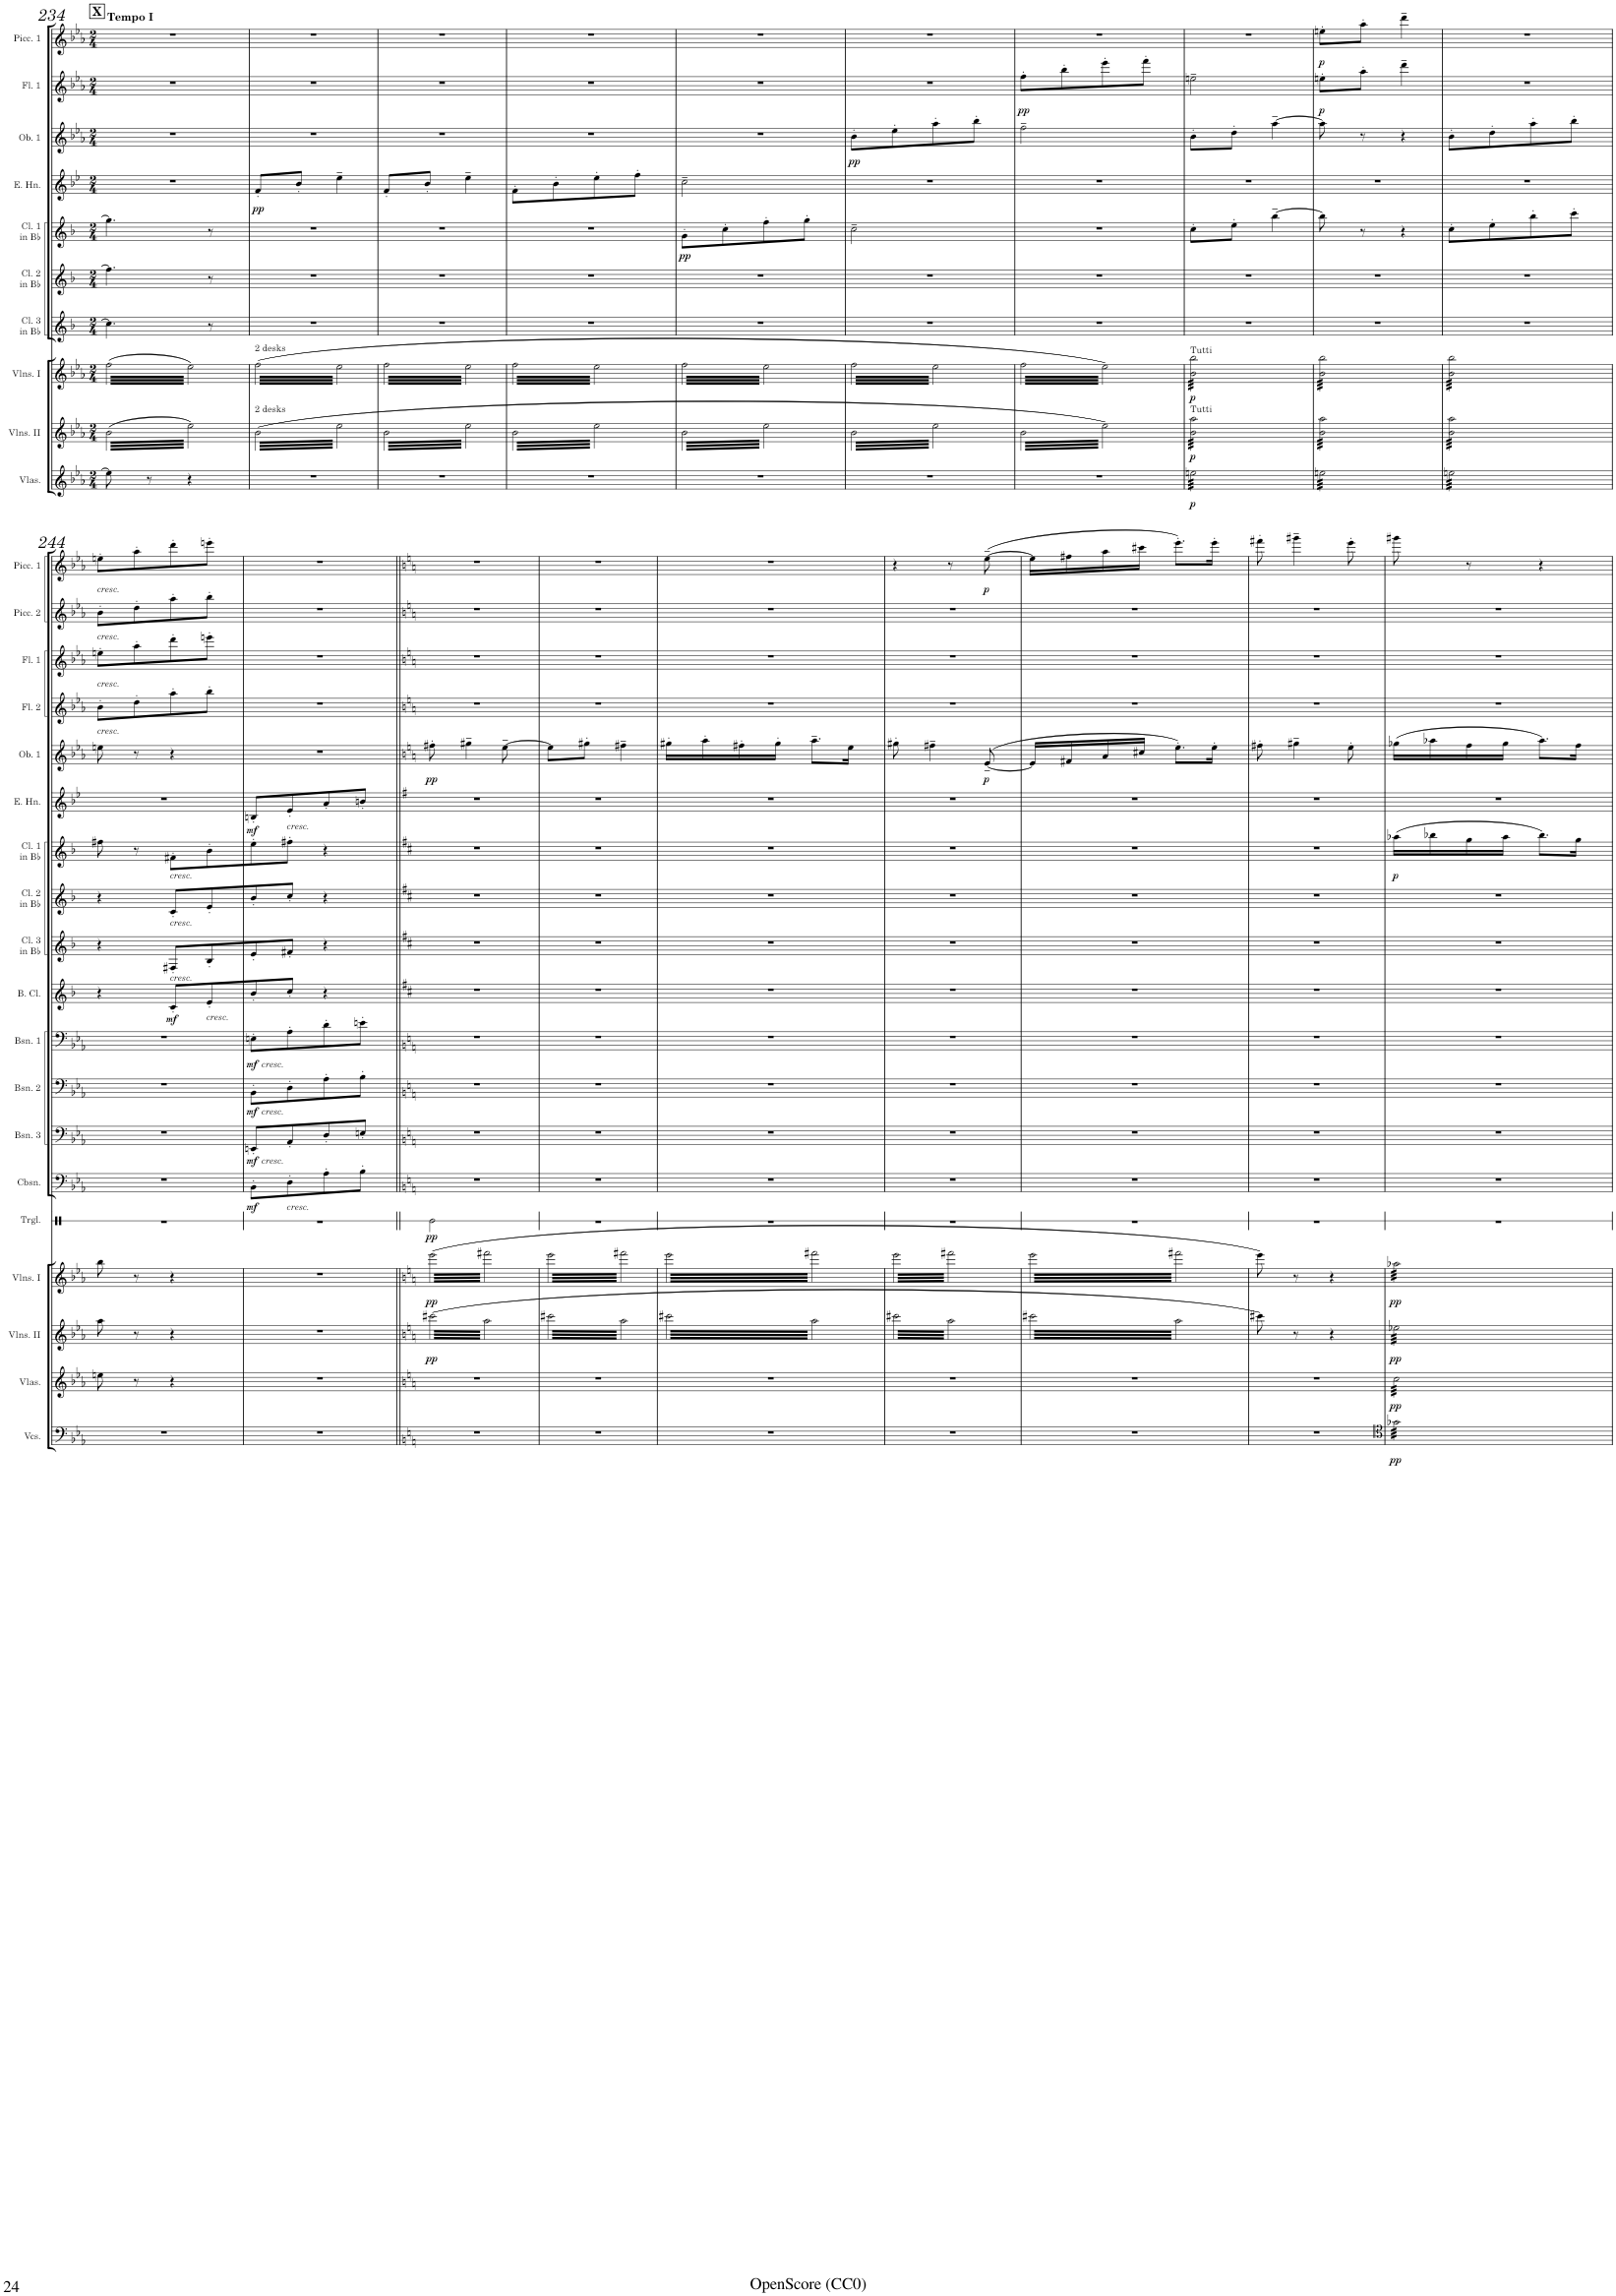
**kern	**dynam	**kern	**dynam	**kern	**dynam	**kern	**dynam	**kern	**dynam	**kern	**dynam	**kern	**dynam	**kern	**dynam	**kern	**dynam	**kern	**kern	**kern	**dynam	**kern	**dynam	**kern	**dynam	**kern	**kern	**dynam	**kern	**kern	**dynam
*part18	*part18	*part17	*part17	*part16	*part16	*part15	*part15	*part14	*part14	*part13	*part13	*part12	*part12	*part11	*part11	*part10	*part10	*part9	*part8	*part7	*part7	*part6	*part6	*part5	*part5	*part4	*part3	*part3	*part2	*part1	*part1
*staff18	*staff18	*staff17	*staff17	*staff16	*staff16	*staff15	*staff15	*staff14	*staff14	*staff13	*staff13	*staff12	*staff12	*staff11	*staff11	*staff10	*staff10	*staff9	*staff8	*staff7	*staff7	*staff6	*staff6	*staff5	*staff5	*staff4	*staff3	*staff3	*staff2	*staff1	*staff1
*I"Violoncellos	*	*I"Violas	*	*I"Violins II	*	*I"Violins I	*	*I"Contrabassoon	*	*I"Bassoon 3	*	*I"Bassoon 2	*	*I"Bassoon 1	*	*I"Bass Clarinet	*	*I"Clarinet 3 in Bb	*I"Clarinet 2 in Bb	*I"Clarinet 1 in Bb	*	*I"English Horn	*	*I"Oboe 1	*	*I"Flute 2	*I"Flute 1	*	*I"Piccolo 2	*I"Piccolo 1	*
*I'Vcs.	*	*I'Vlas.	*	*I'Vlns. II	*	*I'Vlns. I	*	*I'Cbsn.	*	*I'Bsn. 3	*	*I'Bsn. 2	*	*I'Bsn. 1	*	*I'B. Cl.	*	*I'Cl. 3 in Bb	*I'Cl. 2 in Bb	*I'Cl. 1 in Bb	*	*I'E. Hn.	*	*I'Ob. 1	*	*I'Fl. 2	*I'Fl. 1	*	*I'Picc. 2	*I'Picc. 1	*
!!LO:PB:g=z
*clefF4	*	*clefG2	*	*clefG2	*	*clefG2	*	*clefF4	*	*clefF4	*	*clefF4	*	*clefF4	*	*clefG2	*	*clefG2	*clefG2	*clefG2	*	*clefG2	*	*clefG2	*	*clefG2	*clefG2	*	*clefG2	*clefG2	*
*	*	*	*	*	*	*	*	*Trd7c12	*	*	*	*	*	*	*	*Trd8c14	*	*Trd1c2	*Trd1c2	*Trd1c2	*	*Trd4c7	*	*	*	*	*	*	*Trd-7c-12	*Trd-7c-12	*
*k[b-e-a-]	*	*k[b-e-a-]	*	*k[b-e-a-]	*	*k[b-e-a-]	*	*k[b-e-a-]	*	*k[b-e-a-]	*	*k[b-e-a-]	*	*k[b-e-a-]	*	*k[b-]	*	*k[b-]	*k[b-]	*k[b-]	*	*k[b-e-]	*	*k[b-e-a-]	*	*k[b-e-a-]	*k[b-e-a-]	*	*k[b-e-a-]	*k[b-e-a-]	*
*M2/4	*	*M2/4	*	*M2/4	*	*M2/4	*	*M2/4	*	*M2/4	*	*M2/4	*	*M2/4	*	*M2/4	*	*M2/4	*M2/4	*M2/4	*	*M2/4	*	*M2/4	*	*M2/4	*M2/4	*	*M2/4	*M2/4	*
!!LO:REH:place=s1:a:B:cj:fs=14:t=X
=234	=234	=234	=234	=234	=234	=234	=234	=234	=234	=234	=234	=234	=234	=234	=234	=234	=234	=234	=234	=234	=234	=234	=234	=234	=234	=234	=234	=234	=234	=234	=234
!	!	!	!	!	!	!	!	!	!	!	!	!	!	!	!	!	!	!	!	!	!	!	!	!	!	!	!	!	!	!LO:TX:a:B:t=Tempo I	!
!	!	!	!	!	!LO:HP:b	!	!LO:HP:b	!	!	!	!	!	!	!	!	!	!	!	!	!	!	!	!	!	!	!	!	!	!	!	!
*	*	*	*	*tremolo	*	*	*	*	*	*	*	*	*	*	*	*	*	*	*	*	*	*	*	*	*	*	*	*	*	*	*
*	*	*	*	*	*	*tremolo	*	*	*	*	*	*	*	*	*	*	*	*	*	*	*	*	*	*	*	*	*	*	*	*	*
2r	.	8ee-\]	.	(64b-\LLLL	>	(64ff\LLLL	>	2r	.	2r	.	2r	.	2r	.	2r	.	4.cc\]	4.ff\]	4.gg\]	.	2r	.	2r	.	2r	2r	.	2r	2r	.
.	.	.	.	64ee-\)	.	64ee-\)	.	.	.	.	.	.	.	.	.	.	.	.	.	.	.	.	.	.	.	.	.	.	.	.	.
.	.	.	.	64b-\	.	64ff\	.	.	.	.	.	.	.	.	.	.	.	.	.	.	.	.	.	.	.	.	.	.	.	.	.
.	.	.	.	64ee-\)	.	64ee-\)	.	.	.	.	.	.	.	.	.	.	.	.	.	.	.	.	.	.	.	.	.	.	.	.	.
.	.	.	.	64b-\	.	64ff\	.	.	.	.	.	.	.	.	.	.	.	.	.	.	.	.	.	.	.	.	.	.	.	.	.
.	.	.	.	64ee-\)	.	64ee-\)	.	.	.	.	.	.	.	.	.	.	.	.	.	.	.	.	.	.	.	.	.	.	.	.	.
.	.	.	.	64b-\	.	64ff\	.	.	.	.	.	.	.	.	.	.	.	.	.	.	.	.	.	.	.	.	.	.	.	.	.
.	.	.	.	64ee-\)	.	64ee-\)	.	.	.	.	.	.	.	.	.	.	.	.	.	.	.	.	.	.	.	.	.	.	.	.	.
.	.	8r	.	64b-\	.	64ff\	.	.	.	.	.	.	.	.	.	.	.	.	.	.	.	.	.	.	.	.	.	.	.	.	.
.	.	.	.	64ee-\)	.	64ee-\)	.	.	.	.	.	.	.	.	.	.	.	.	.	.	.	.	.	.	.	.	.	.	.	.	.
.	.	.	.	64b-\	.	64ff\	.	.	.	.	.	.	.	.	.	.	.	.	.	.	.	.	.	.	.	.	.	.	.	.	.
.	.	.	.	64ee-\)	.	64ee-\)	.	.	.	.	.	.	.	.	.	.	.	.	.	.	.	.	.	.	.	.	.	.	.	.	.
.	.	.	.	64b-\	.	64ff\	.	.	.	.	.	.	.	.	.	.	.	.	.	.	.	.	.	.	.	.	.	.	.	.	.
.	.	.	.	64ee-\)	.	64ee-\)	.	.	.	.	.	.	.	.	.	.	.	.	.	.	.	.	.	.	.	.	.	.	.	.	.
.	.	.	.	64b-\	.	64ff\	.	.	.	.	.	.	.	.	.	.	.	.	.	.	.	.	.	.	.	.	.	.	.	.	.
.	.	.	.	64ee-\)	.	64ee-\)	.	.	.	.	.	.	.	.	.	.	.	.	.	.	.	.	.	.	.	.	.	.	.	.	.
.	.	4r	.	64b-\	.	64ff\	.	.	.	.	.	.	.	.	.	.	.	.	.	.	.	.	.	.	.	.	.	.	.	.	.
.	.	.	.	64ee-\)	.	64ee-\)	.	.	.	.	.	.	.	.	.	.	.	.	.	.	.	.	.	.	.	.	.	.	.	.	.
.	.	.	.	64b-\	.	64ff\	.	.	.	.	.	.	.	.	.	.	.	.	.	.	.	.	.	.	.	.	.	.	.	.	.
.	.	.	.	64ee-\)	.	64ee-\)	.	.	.	.	.	.	.	.	.	.	.	.	.	.	.	.	.	.	.	.	.	.	.	.	.
.	.	.	.	64b-\	.	64ff\	.	.	.	.	.	.	.	.	.	.	.	.	.	.	.	.	.	.	.	.	.	.	.	.	.
.	.	.	.	64ee-\)	.	64ee-\)	.	.	.	.	.	.	.	.	.	.	.	.	.	.	.	.	.	.	.	.	.	.	.	.	.
.	.	.	.	64b-\	.	64ff\	.	.	.	.	.	.	.	.	.	.	.	.	.	.	.	.	.	.	.	.	.	.	.	.	.
.	.	.	.	64ee-\)	.	64ee-\)	.	.	.	.	.	.	.	.	.	.	.	.	.	.	.	.	.	.	.	.	.	.	.	.	.
.	.	.	.	64b-\	.	64ff\	.	.	.	.	.	.	.	.	.	.	.	8r	8r	8r	.	.	.	.	.	.	.	.	.	.	.
.	.	.	.	64ee-\)	.	64ee-\)	.	.	.	.	.	.	.	.	.	.	.	.	.	.	.	.	.	.	.	.	.	.	.	.	.
.	.	.	.	64b-\	.	64ff\	.	.	.	.	.	.	.	.	.	.	.	.	.	.	.	.	.	.	.	.	.	.	.	.	.
.	.	.	.	64ee-\)	.	64ee-\)	.	.	.	.	.	.	.	.	.	.	.	.	.	.	.	.	.	.	.	.	.	.	.	.	.
.	.	.	.	64b-\	.	64ff\	.	.	.	.	.	.	.	.	.	.	.	.	.	.	.	.	.	.	.	.	.	.	.	.	.
.	.	.	.	64ee-\)	.	64ee-\)	.	.	.	.	.	.	.	.	.	.	.	.	.	.	.	.	.	.	.	.	.	.	.	.	.
.	.	.	.	64b-\	.	64ff\	.	.	.	.	.	.	.	.	.	.	.	.	.	.	.	.	.	.	.	.	.	.	.	.	.
.	.	.	.	64ee-\)JJJJ	.	64ee-\)JJJJ	.	.	.	.	.	.	.	.	.	.	.	.	.	.	.	.	.	.	.	.	.	.	.	.	.
.	.	.	.	.	]	.	]	.	.	.	.	.	.	.	.	.	.	.	.	.	.	.	.	.	.	.	.	.	.	.	.
=235	=235	=235	=235	=235	=235	=235	=235	=235	=235	=235	=235	=235	=235	=235	=235	=235	=235	=235	=235	=235	=235	=235	=235	=235	=235	=235	=235	=235	=235	=235	=235
!	!	!	!	!	!	!LO:TX:a:t=2 desks	!	!	!	!	!	!	!	!	!	!	!	!	!	!	!	!	!	!	!	!	!	!	!	!	!
!	!	!	!	!LO:TX:a:t=2 desks	!	!	!	!	!	!	!	!	!	!	!	!	!	!	!	!	!	!	!	!	!	!	!	!	!	!	!
!	!	!	!	!	!	!	!	!	!	!	!	!	!	!	!	!	!	!	!	!	!	!	!LO:DY:b	!	!	!	!	!	!	!	!
2r	.	2r	.	(64b-\LLLL	.	(64ff\LLLL	.	2r	.	2r	.	2r	.	2r	.	2r	.	2r	2r	2r	.	8f'/L	pp	2r	.	2r	2r	.	2r	2r	.
.	.	.	.	64ee-\	.	64ee-\	.	.	.	.	.	.	.	.	.	.	.	.	.	.	.	.	.	.	.	.	.	.	.	.	.
.	.	.	.	64b-\	.	64ff\	.	.	.	.	.	.	.	.	.	.	.	.	.	.	.	.	.	.	.	.	.	.	.	.	.
.	.	.	.	64ee-\	.	64ee-\	.	.	.	.	.	.	.	.	.	.	.	.	.	.	.	.	.	.	.	.	.	.	.	.	.
.	.	.	.	64b-\	.	64ff\	.	.	.	.	.	.	.	.	.	.	.	.	.	.	.	.	.	.	.	.	.	.	.	.	.
.	.	.	.	64ee-\	.	64ee-\	.	.	.	.	.	.	.	.	.	.	.	.	.	.	.	.	.	.	.	.	.	.	.	.	.
.	.	.	.	64b-\	.	64ff\	.	.	.	.	.	.	.	.	.	.	.	.	.	.	.	.	.	.	.	.	.	.	.	.	.
.	.	.	.	64ee-\	.	64ee-\	.	.	.	.	.	.	.	.	.	.	.	.	.	.	.	.	.	.	.	.	.	.	.	.	.
.	.	.	.	64b-\	.	64ff\	.	.	.	.	.	.	.	.	.	.	.	.	.	.	.	8b-'/J	.	.	.	.	.	.	.	.	.
.	.	.	.	64ee-\	.	64ee-\	.	.	.	.	.	.	.	.	.	.	.	.	.	.	.	.	.	.	.	.	.	.	.	.	.
.	.	.	.	64b-\	.	64ff\	.	.	.	.	.	.	.	.	.	.	.	.	.	.	.	.	.	.	.	.	.	.	.	.	.
.	.	.	.	64ee-\	.	64ee-\	.	.	.	.	.	.	.	.	.	.	.	.	.	.	.	.	.	.	.	.	.	.	.	.	.
.	.	.	.	64b-\	.	64ff\	.	.	.	.	.	.	.	.	.	.	.	.	.	.	.	.	.	.	.	.	.	.	.	.	.
.	.	.	.	64ee-\	.	64ee-\	.	.	.	.	.	.	.	.	.	.	.	.	.	.	.	.	.	.	.	.	.	.	.	.	.
.	.	.	.	64b-\	.	64ff\	.	.	.	.	.	.	.	.	.	.	.	.	.	.	.	.	.	.	.	.	.	.	.	.	.
.	.	.	.	64ee-\	.	64ee-\	.	.	.	.	.	.	.	.	.	.	.	.	.	.	.	.	.	.	.	.	.	.	.	.	.
.	.	.	.	64b-\	.	64ff\	.	.	.	.	.	.	.	.	.	.	.	.	.	.	.	4ee-~\	.	.	.	.	.	.	.	.	.
.	.	.	.	64ee-\	.	64ee-\	.	.	.	.	.	.	.	.	.	.	.	.	.	.	.	.	.	.	.	.	.	.	.	.	.
.	.	.	.	64b-\	.	64ff\	.	.	.	.	.	.	.	.	.	.	.	.	.	.	.	.	.	.	.	.	.	.	.	.	.
.	.	.	.	64ee-\	.	64ee-\	.	.	.	.	.	.	.	.	.	.	.	.	.	.	.	.	.	.	.	.	.	.	.	.	.
.	.	.	.	64b-\	.	64ff\	.	.	.	.	.	.	.	.	.	.	.	.	.	.	.	.	.	.	.	.	.	.	.	.	.
.	.	.	.	64ee-\	.	64ee-\	.	.	.	.	.	.	.	.	.	.	.	.	.	.	.	.	.	.	.	.	.	.	.	.	.
.	.	.	.	64b-\	.	64ff\	.	.	.	.	.	.	.	.	.	.	.	.	.	.	.	.	.	.	.	.	.	.	.	.	.
.	.	.	.	64ee-\	.	64ee-\	.	.	.	.	.	.	.	.	.	.	.	.	.	.	.	.	.	.	.	.	.	.	.	.	.
.	.	.	.	64b-\	.	64ff\	.	.	.	.	.	.	.	.	.	.	.	.	.	.	.	.	.	.	.	.	.	.	.	.	.
.	.	.	.	64ee-\	.	64ee-\	.	.	.	.	.	.	.	.	.	.	.	.	.	.	.	.	.	.	.	.	.	.	.	.	.
.	.	.	.	64b-\	.	64ff\	.	.	.	.	.	.	.	.	.	.	.	.	.	.	.	.	.	.	.	.	.	.	.	.	.
.	.	.	.	64ee-\	.	64ee-\	.	.	.	.	.	.	.	.	.	.	.	.	.	.	.	.	.	.	.	.	.	.	.	.	.
.	.	.	.	64b-\	.	64ff\	.	.	.	.	.	.	.	.	.	.	.	.	.	.	.	.	.	.	.	.	.	.	.	.	.
.	.	.	.	64ee-\	.	64ee-\	.	.	.	.	.	.	.	.	.	.	.	.	.	.	.	.	.	.	.	.	.	.	.	.	.
.	.	.	.	64b-\	.	64ff\	.	.	.	.	.	.	.	.	.	.	.	.	.	.	.	.	.	.	.	.	.	.	.	.	.
.	.	.	.	64ee-\JJJJ	.	64ee-\JJJJ	.	.	.	.	.	.	.	.	.	.	.	.	.	.	.	.	.	.	.	.	.	.	.	.	.
=236	=236	=236	=236	=236	=236	=236	=236	=236	=236	=236	=236	=236	=236	=236	=236	=236	=236	=236	=236	=236	=236	=236	=236	=236	=236	=236	=236	=236	=236	=236	=236
2r	.	2r	.	64b-\LLLL	.	64ff\LLLL	.	2r	.	2r	.	2r	.	2r	.	2r	.	2r	2r	2r	.	8f'/L	.	2r	.	2r	2r	.	2r	2r	.
.	.	.	.	64ee-\	.	64ee-\	.	.	.	.	.	.	.	.	.	.	.	.	.	.	.	.	.	.	.	.	.	.	.	.	.
.	.	.	.	64b-\	.	64ff\	.	.	.	.	.	.	.	.	.	.	.	.	.	.	.	.	.	.	.	.	.	.	.	.	.
.	.	.	.	64ee-\	.	64ee-\	.	.	.	.	.	.	.	.	.	.	.	.	.	.	.	.	.	.	.	.	.	.	.	.	.
.	.	.	.	64b-\	.	64ff\	.	.	.	.	.	.	.	.	.	.	.	.	.	.	.	.	.	.	.	.	.	.	.	.	.
.	.	.	.	64ee-\	.	64ee-\	.	.	.	.	.	.	.	.	.	.	.	.	.	.	.	.	.	.	.	.	.	.	.	.	.
.	.	.	.	64b-\	.	64ff\	.	.	.	.	.	.	.	.	.	.	.	.	.	.	.	.	.	.	.	.	.	.	.	.	.
.	.	.	.	64ee-\	.	64ee-\	.	.	.	.	.	.	.	.	.	.	.	.	.	.	.	.	.	.	.	.	.	.	.	.	.
.	.	.	.	64b-\	.	64ff\	.	.	.	.	.	.	.	.	.	.	.	.	.	.	.	8b-'/J	.	.	.	.	.	.	.	.	.
.	.	.	.	64ee-\	.	64ee-\	.	.	.	.	.	.	.	.	.	.	.	.	.	.	.	.	.	.	.	.	.	.	.	.	.
.	.	.	.	64b-\	.	64ff\	.	.	.	.	.	.	.	.	.	.	.	.	.	.	.	.	.	.	.	.	.	.	.	.	.
.	.	.	.	64ee-\	.	64ee-\	.	.	.	.	.	.	.	.	.	.	.	.	.	.	.	.	.	.	.	.	.	.	.	.	.
.	.	.	.	64b-\	.	64ff\	.	.	.	.	.	.	.	.	.	.	.	.	.	.	.	.	.	.	.	.	.	.	.	.	.
.	.	.	.	64ee-\	.	64ee-\	.	.	.	.	.	.	.	.	.	.	.	.	.	.	.	.	.	.	.	.	.	.	.	.	.
.	.	.	.	64b-\	.	64ff\	.	.	.	.	.	.	.	.	.	.	.	.	.	.	.	.	.	.	.	.	.	.	.	.	.
.	.	.	.	64ee-\	.	64ee-\	.	.	.	.	.	.	.	.	.	.	.	.	.	.	.	.	.	.	.	.	.	.	.	.	.
.	.	.	.	64b-\	.	64ff\	.	.	.	.	.	.	.	.	.	.	.	.	.	.	.	4ee-~\	.	.	.	.	.	.	.	.	.
.	.	.	.	64ee-\	.	64ee-\	.	.	.	.	.	.	.	.	.	.	.	.	.	.	.	.	.	.	.	.	.	.	.	.	.
.	.	.	.	64b-\	.	64ff\	.	.	.	.	.	.	.	.	.	.	.	.	.	.	.	.	.	.	.	.	.	.	.	.	.
.	.	.	.	64ee-\	.	64ee-\	.	.	.	.	.	.	.	.	.	.	.	.	.	.	.	.	.	.	.	.	.	.	.	.	.
.	.	.	.	64b-\	.	64ff\	.	.	.	.	.	.	.	.	.	.	.	.	.	.	.	.	.	.	.	.	.	.	.	.	.
.	.	.	.	64ee-\	.	64ee-\	.	.	.	.	.	.	.	.	.	.	.	.	.	.	.	.	.	.	.	.	.	.	.	.	.
.	.	.	.	64b-\	.	64ff\	.	.	.	.	.	.	.	.	.	.	.	.	.	.	.	.	.	.	.	.	.	.	.	.	.
.	.	.	.	64ee-\	.	64ee-\	.	.	.	.	.	.	.	.	.	.	.	.	.	.	.	.	.	.	.	.	.	.	.	.	.
.	.	.	.	64b-\	.	64ff\	.	.	.	.	.	.	.	.	.	.	.	.	.	.	.	.	.	.	.	.	.	.	.	.	.
.	.	.	.	64ee-\	.	64ee-\	.	.	.	.	.	.	.	.	.	.	.	.	.	.	.	.	.	.	.	.	.	.	.	.	.
.	.	.	.	64b-\	.	64ff\	.	.	.	.	.	.	.	.	.	.	.	.	.	.	.	.	.	.	.	.	.	.	.	.	.
.	.	.	.	64ee-\	.	64ee-\	.	.	.	.	.	.	.	.	.	.	.	.	.	.	.	.	.	.	.	.	.	.	.	.	.
.	.	.	.	64b-\	.	64ff\	.	.	.	.	.	.	.	.	.	.	.	.	.	.	.	.	.	.	.	.	.	.	.	.	.
.	.	.	.	64ee-\	.	64ee-\	.	.	.	.	.	.	.	.	.	.	.	.	.	.	.	.	.	.	.	.	.	.	.	.	.
.	.	.	.	64b-\	.	64ff\	.	.	.	.	.	.	.	.	.	.	.	.	.	.	.	.	.	.	.	.	.	.	.	.	.
.	.	.	.	64ee-\JJJJ	.	64ee-\JJJJ	.	.	.	.	.	.	.	.	.	.	.	.	.	.	.	.	.	.	.	.	.	.	.	.	.
=237	=237	=237	=237	=237	=237	=237	=237	=237	=237	=237	=237	=237	=237	=237	=237	=237	=237	=237	=237	=237	=237	=237	=237	=237	=237	=237	=237	=237	=237	=237	=237
2r	.	2r	.	64b-\LLLL	.	64ff\LLLL	.	2r	.	2r	.	2r	.	2r	.	2r	.	2r	2r	2r	.	8f'\L	.	2r	.	2r	2r	.	2r	2r	.
.	.	.	.	64ee-\	.	64ee-\	.	.	.	.	.	.	.	.	.	.	.	.	.	.	.	.	.	.	.	.	.	.	.	.	.
.	.	.	.	64b-\	.	64ff\	.	.	.	.	.	.	.	.	.	.	.	.	.	.	.	.	.	.	.	.	.	.	.	.	.
.	.	.	.	64ee-\	.	64ee-\	.	.	.	.	.	.	.	.	.	.	.	.	.	.	.	.	.	.	.	.	.	.	.	.	.
.	.	.	.	64b-\	.	64ff\	.	.	.	.	.	.	.	.	.	.	.	.	.	.	.	.	.	.	.	.	.	.	.	.	.
.	.	.	.	64ee-\	.	64ee-\	.	.	.	.	.	.	.	.	.	.	.	.	.	.	.	.	.	.	.	.	.	.	.	.	.
.	.	.	.	64b-\	.	64ff\	.	.	.	.	.	.	.	.	.	.	.	.	.	.	.	.	.	.	.	.	.	.	.	.	.
.	.	.	.	64ee-\	.	64ee-\	.	.	.	.	.	.	.	.	.	.	.	.	.	.	.	.	.	.	.	.	.	.	.	.	.
.	.	.	.	64b-\	.	64ff\	.	.	.	.	.	.	.	.	.	.	.	.	.	.	.	8b-'\	.	.	.	.	.	.	.	.	.
.	.	.	.	64ee-\	.	64ee-\	.	.	.	.	.	.	.	.	.	.	.	.	.	.	.	.	.	.	.	.	.	.	.	.	.
.	.	.	.	64b-\	.	64ff\	.	.	.	.	.	.	.	.	.	.	.	.	.	.	.	.	.	.	.	.	.	.	.	.	.
.	.	.	.	64ee-\	.	64ee-\	.	.	.	.	.	.	.	.	.	.	.	.	.	.	.	.	.	.	.	.	.	.	.	.	.
.	.	.	.	64b-\	.	64ff\	.	.	.	.	.	.	.	.	.	.	.	.	.	.	.	.	.	.	.	.	.	.	.	.	.
.	.	.	.	64ee-\	.	64ee-\	.	.	.	.	.	.	.	.	.	.	.	.	.	.	.	.	.	.	.	.	.	.	.	.	.
.	.	.	.	64b-\	.	64ff\	.	.	.	.	.	.	.	.	.	.	.	.	.	.	.	.	.	.	.	.	.	.	.	.	.
.	.	.	.	64ee-\	.	64ee-\	.	.	.	.	.	.	.	.	.	.	.	.	.	.	.	.	.	.	.	.	.	.	.	.	.
.	.	.	.	64b-\	.	64ff\	.	.	.	.	.	.	.	.	.	.	.	.	.	.	.	8ee-'\	.	.	.	.	.	.	.	.	.
.	.	.	.	64ee-\	.	64ee-\	.	.	.	.	.	.	.	.	.	.	.	.	.	.	.	.	.	.	.	.	.	.	.	.	.
.	.	.	.	64b-\	.	64ff\	.	.	.	.	.	.	.	.	.	.	.	.	.	.	.	.	.	.	.	.	.	.	.	.	.
.	.	.	.	64ee-\	.	64ee-\	.	.	.	.	.	.	.	.	.	.	.	.	.	.	.	.	.	.	.	.	.	.	.	.	.
.	.	.	.	64b-\	.	64ff\	.	.	.	.	.	.	.	.	.	.	.	.	.	.	.	.	.	.	.	.	.	.	.	.	.
.	.	.	.	64ee-\	.	64ee-\	.	.	.	.	.	.	.	.	.	.	.	.	.	.	.	.	.	.	.	.	.	.	.	.	.
.	.	.	.	64b-\	.	64ff\	.	.	.	.	.	.	.	.	.	.	.	.	.	.	.	.	.	.	.	.	.	.	.	.	.
.	.	.	.	64ee-\	.	64ee-\	.	.	.	.	.	.	.	.	.	.	.	.	.	.	.	.	.	.	.	.	.	.	.	.	.
.	.	.	.	64b-\	.	64ff\	.	.	.	.	.	.	.	.	.	.	.	.	.	.	.	8ff'\J	.	.	.	.	.	.	.	.	.
.	.	.	.	64ee-\	.	64ee-\	.	.	.	.	.	.	.	.	.	.	.	.	.	.	.	.	.	.	.	.	.	.	.	.	.
.	.	.	.	64b-\	.	64ff\	.	.	.	.	.	.	.	.	.	.	.	.	.	.	.	.	.	.	.	.	.	.	.	.	.
.	.	.	.	64ee-\	.	64ee-\	.	.	.	.	.	.	.	.	.	.	.	.	.	.	.	.	.	.	.	.	.	.	.	.	.
.	.	.	.	64b-\	.	64ff\	.	.	.	.	.	.	.	.	.	.	.	.	.	.	.	.	.	.	.	.	.	.	.	.	.
.	.	.	.	64ee-\	.	64ee-\	.	.	.	.	.	.	.	.	.	.	.	.	.	.	.	.	.	.	.	.	.	.	.	.	.
.	.	.	.	64b-\	.	64ff\	.	.	.	.	.	.	.	.	.	.	.	.	.	.	.	.	.	.	.	.	.	.	.	.	.
.	.	.	.	64ee-\JJJJ	.	64ee-\JJJJ	.	.	.	.	.	.	.	.	.	.	.	.	.	.	.	.	.	.	.	.	.	.	.	.	.
=238	=238	=238	=238	=238	=238	=238	=238	=238	=238	=238	=238	=238	=238	=238	=238	=238	=238	=238	=238	=238	=238	=238	=238	=238	=238	=238	=238	=238	=238	=238	=238
!	!	!	!	!	!	!	!	!	!	!	!	!	!	!	!	!	!	!	!	!	!LO:DY:b	!	!	!	!	!	!	!	!	!	!
2r	.	2r	.	64b-\LLLL	.	64ff\LLLL	.	2r	.	2r	.	2r	.	2r	.	2r	.	2r	2r	8g'\L	pp	2cc~\	.	2r	.	2r	2r	.	2r	2r	.
.	.	.	.	64ee-\	.	64ee-\	.	.	.	.	.	.	.	.	.	.	.	.	.	.	.	.	.	.	.	.	.	.	.	.	.
.	.	.	.	64b-\	.	64ff\	.	.	.	.	.	.	.	.	.	.	.	.	.	.	.	.	.	.	.	.	.	.	.	.	.
.	.	.	.	64ee-\	.	64ee-\	.	.	.	.	.	.	.	.	.	.	.	.	.	.	.	.	.	.	.	.	.	.	.	.	.
.	.	.	.	64b-\	.	64ff\	.	.	.	.	.	.	.	.	.	.	.	.	.	.	.	.	.	.	.	.	.	.	.	.	.
.	.	.	.	64ee-\	.	64ee-\	.	.	.	.	.	.	.	.	.	.	.	.	.	.	.	.	.	.	.	.	.	.	.	.	.
.	.	.	.	64b-\	.	64ff\	.	.	.	.	.	.	.	.	.	.	.	.	.	.	.	.	.	.	.	.	.	.	.	.	.
.	.	.	.	64ee-\	.	64ee-\	.	.	.	.	.	.	.	.	.	.	.	.	.	.	.	.	.	.	.	.	.	.	.	.	.
.	.	.	.	64b-\	.	64ff\	.	.	.	.	.	.	.	.	.	.	.	.	.	8cc'\	.	.	.	.	.	.	.	.	.	.	.
.	.	.	.	64ee-\	.	64ee-\	.	.	.	.	.	.	.	.	.	.	.	.	.	.	.	.	.	.	.	.	.	.	.	.	.
.	.	.	.	64b-\	.	64ff\	.	.	.	.	.	.	.	.	.	.	.	.	.	.	.	.	.	.	.	.	.	.	.	.	.
.	.	.	.	64ee-\	.	64ee-\	.	.	.	.	.	.	.	.	.	.	.	.	.	.	.	.	.	.	.	.	.	.	.	.	.
.	.	.	.	64b-\	.	64ff\	.	.	.	.	.	.	.	.	.	.	.	.	.	.	.	.	.	.	.	.	.	.	.	.	.
.	.	.	.	64ee-\	.	64ee-\	.	.	.	.	.	.	.	.	.	.	.	.	.	.	.	.	.	.	.	.	.	.	.	.	.
.	.	.	.	64b-\	.	64ff\	.	.	.	.	.	.	.	.	.	.	.	.	.	.	.	.	.	.	.	.	.	.	.	.	.
.	.	.	.	64ee-\	.	64ee-\	.	.	.	.	.	.	.	.	.	.	.	.	.	.	.	.	.	.	.	.	.	.	.	.	.
.	.	.	.	64b-\	.	64ff\	.	.	.	.	.	.	.	.	.	.	.	.	.	8ff'\	.	.	.	.	.	.	.	.	.	.	.
.	.	.	.	64ee-\	.	64ee-\	.	.	.	.	.	.	.	.	.	.	.	.	.	.	.	.	.	.	.	.	.	.	.	.	.
.	.	.	.	64b-\	.	64ff\	.	.	.	.	.	.	.	.	.	.	.	.	.	.	.	.	.	.	.	.	.	.	.	.	.
.	.	.	.	64ee-\	.	64ee-\	.	.	.	.	.	.	.	.	.	.	.	.	.	.	.	.	.	.	.	.	.	.	.	.	.
.	.	.	.	64b-\	.	64ff\	.	.	.	.	.	.	.	.	.	.	.	.	.	.	.	.	.	.	.	.	.	.	.	.	.
.	.	.	.	64ee-\	.	64ee-\	.	.	.	.	.	.	.	.	.	.	.	.	.	.	.	.	.	.	.	.	.	.	.	.	.
.	.	.	.	64b-\	.	64ff\	.	.	.	.	.	.	.	.	.	.	.	.	.	.	.	.	.	.	.	.	.	.	.	.	.
.	.	.	.	64ee-\	.	64ee-\	.	.	.	.	.	.	.	.	.	.	.	.	.	.	.	.	.	.	.	.	.	.	.	.	.
.	.	.	.	64b-\	.	64ff\	.	.	.	.	.	.	.	.	.	.	.	.	.	8gg'\J	.	.	.	.	.	.	.	.	.	.	.
.	.	.	.	64ee-\	.	64ee-\	.	.	.	.	.	.	.	.	.	.	.	.	.	.	.	.	.	.	.	.	.	.	.	.	.
.	.	.	.	64b-\	.	64ff\	.	.	.	.	.	.	.	.	.	.	.	.	.	.	.	.	.	.	.	.	.	.	.	.	.
.	.	.	.	64ee-\	.	64ee-\	.	.	.	.	.	.	.	.	.	.	.	.	.	.	.	.	.	.	.	.	.	.	.	.	.
.	.	.	.	64b-\	.	64ff\	.	.	.	.	.	.	.	.	.	.	.	.	.	.	.	.	.	.	.	.	.	.	.	.	.
.	.	.	.	64ee-\	.	64ee-\	.	.	.	.	.	.	.	.	.	.	.	.	.	.	.	.	.	.	.	.	.	.	.	.	.
.	.	.	.	64b-\	.	64ff\	.	.	.	.	.	.	.	.	.	.	.	.	.	.	.	.	.	.	.	.	.	.	.	.	.
.	.	.	.	64ee-\JJJJ	.	64ee-\JJJJ	.	.	.	.	.	.	.	.	.	.	.	.	.	.	.	.	.	.	.	.	.	.	.	.	.
=239	=239	=239	=239	=239	=239	=239	=239	=239	=239	=239	=239	=239	=239	=239	=239	=239	=239	=239	=239	=239	=239	=239	=239	=239	=239	=239	=239	=239	=239	=239	=239
!	!	!	!	!	!	!	!	!	!	!	!	!	!	!	!	!	!	!	!	!	!	!	!	!	!LO:DY:b	!	!	!	!	!	!
2r	.	2r	.	64b-\LLLL	.	64ff\LLLL	.	2r	.	2r	.	2r	.	2r	.	2r	.	2r	2r	2cc~\	.	2r	.	8b-'\L	pp	2r	2r	.	2r	2r	.
.	.	.	.	64ee-\	.	64ee-\	.	.	.	.	.	.	.	.	.	.	.	.	.	.	.	.	.	.	.	.	.	.	.	.	.
.	.	.	.	64b-\	.	64ff\	.	.	.	.	.	.	.	.	.	.	.	.	.	.	.	.	.	.	.	.	.	.	.	.	.
.	.	.	.	64ee-\	.	64ee-\	.	.	.	.	.	.	.	.	.	.	.	.	.	.	.	.	.	.	.	.	.	.	.	.	.
.	.	.	.	64b-\	.	64ff\	.	.	.	.	.	.	.	.	.	.	.	.	.	.	.	.	.	.	.	.	.	.	.	.	.
.	.	.	.	64ee-\	.	64ee-\	.	.	.	.	.	.	.	.	.	.	.	.	.	.	.	.	.	.	.	.	.	.	.	.	.
.	.	.	.	64b-\	.	64ff\	.	.	.	.	.	.	.	.	.	.	.	.	.	.	.	.	.	.	.	.	.	.	.	.	.
.	.	.	.	64ee-\	.	64ee-\	.	.	.	.	.	.	.	.	.	.	.	.	.	.	.	.	.	.	.	.	.	.	.	.	.
.	.	.	.	64b-\	.	64ff\	.	.	.	.	.	.	.	.	.	.	.	.	.	.	.	.	.	8ee-'\	.	.	.	.	.	.	.
.	.	.	.	64ee-\	.	64ee-\	.	.	.	.	.	.	.	.	.	.	.	.	.	.	.	.	.	.	.	.	.	.	.	.	.
.	.	.	.	64b-\	.	64ff\	.	.	.	.	.	.	.	.	.	.	.	.	.	.	.	.	.	.	.	.	.	.	.	.	.
.	.	.	.	64ee-\	.	64ee-\	.	.	.	.	.	.	.	.	.	.	.	.	.	.	.	.	.	.	.	.	.	.	.	.	.
.	.	.	.	64b-\	.	64ff\	.	.	.	.	.	.	.	.	.	.	.	.	.	.	.	.	.	.	.	.	.	.	.	.	.
.	.	.	.	64ee-\	.	64ee-\	.	.	.	.	.	.	.	.	.	.	.	.	.	.	.	.	.	.	.	.	.	.	.	.	.
.	.	.	.	64b-\	.	64ff\	.	.	.	.	.	.	.	.	.	.	.	.	.	.	.	.	.	.	.	.	.	.	.	.	.
.	.	.	.	64ee-\	.	64ee-\	.	.	.	.	.	.	.	.	.	.	.	.	.	.	.	.	.	.	.	.	.	.	.	.	.
.	.	.	.	64b-\	.	64ff\	.	.	.	.	.	.	.	.	.	.	.	.	.	.	.	.	.	8aa-'\	.	.	.	.	.	.	.
.	.	.	.	64ee-\	.	64ee-\	.	.	.	.	.	.	.	.	.	.	.	.	.	.	.	.	.	.	.	.	.	.	.	.	.
.	.	.	.	64b-\	.	64ff\	.	.	.	.	.	.	.	.	.	.	.	.	.	.	.	.	.	.	.	.	.	.	.	.	.
.	.	.	.	64ee-\	.	64ee-\	.	.	.	.	.	.	.	.	.	.	.	.	.	.	.	.	.	.	.	.	.	.	.	.	.
.	.	.	.	64b-\	.	64ff\	.	.	.	.	.	.	.	.	.	.	.	.	.	.	.	.	.	.	.	.	.	.	.	.	.
.	.	.	.	64ee-\	.	64ee-\	.	.	.	.	.	.	.	.	.	.	.	.	.	.	.	.	.	.	.	.	.	.	.	.	.
.	.	.	.	64b-\	.	64ff\	.	.	.	.	.	.	.	.	.	.	.	.	.	.	.	.	.	.	.	.	.	.	.	.	.
.	.	.	.	64ee-\	.	64ee-\	.	.	.	.	.	.	.	.	.	.	.	.	.	.	.	.	.	.	.	.	.	.	.	.	.
.	.	.	.	64b-\	.	64ff\	.	.	.	.	.	.	.	.	.	.	.	.	.	.	.	.	.	8bb-'\J	.	.	.	.	.	.	.
.	.	.	.	64ee-\	.	64ee-\	.	.	.	.	.	.	.	.	.	.	.	.	.	.	.	.	.	.	.	.	.	.	.	.	.
.	.	.	.	64b-\	.	64ff\	.	.	.	.	.	.	.	.	.	.	.	.	.	.	.	.	.	.	.	.	.	.	.	.	.
.	.	.	.	64ee-\	.	64ee-\	.	.	.	.	.	.	.	.	.	.	.	.	.	.	.	.	.	.	.	.	.	.	.	.	.
.	.	.	.	64b-\	.	64ff\	.	.	.	.	.	.	.	.	.	.	.	.	.	.	.	.	.	.	.	.	.	.	.	.	.
.	.	.	.	64ee-\	.	64ee-\	.	.	.	.	.	.	.	.	.	.	.	.	.	.	.	.	.	.	.	.	.	.	.	.	.
.	.	.	.	64b-\	.	64ff\	.	.	.	.	.	.	.	.	.	.	.	.	.	.	.	.	.	.	.	.	.	.	.	.	.
.	.	.	.	64ee-\JJJJ	.	64ee-\JJJJ	.	.	.	.	.	.	.	.	.	.	.	.	.	.	.	.	.	.	.	.	.	.	.	.	.
=240	=240	=240	=240	=240	=240	=240	=240	=240	=240	=240	=240	=240	=240	=240	=240	=240	=240	=240	=240	=240	=240	=240	=240	=240	=240	=240	=240	=240	=240	=240	=240
!	!	!	!	!	!	!	!	!	!	!	!	!	!	!	!	!	!	!	!	!	!	!	!	!	!	!	!	!LO:DY:b	!	!	!
2r	.	2r	.	64b-\LLLL	.	64ff\LLLL	.	2r	.	2r	.	2r	.	2r	.	2r	.	2r	2r	2r	.	2r	.	2ff~\	.	2r	8ff'\L	pp	2r	2r	.
.	.	.	.	64ee-\)	.	64ee-\)	.	.	.	.	.	.	.	.	.	.	.	.	.	.	.	.	.	.	.	.	.	.	.	.	.
.	.	.	.	64b-\	.	64ff\	.	.	.	.	.	.	.	.	.	.	.	.	.	.	.	.	.	.	.	.	.	.	.	.	.
.	.	.	.	64ee-\)	.	64ee-\)	.	.	.	.	.	.	.	.	.	.	.	.	.	.	.	.	.	.	.	.	.	.	.	.	.
.	.	.	.	64b-\	.	64ff\	.	.	.	.	.	.	.	.	.	.	.	.	.	.	.	.	.	.	.	.	.	.	.	.	.
.	.	.	.	64ee-\)	.	64ee-\)	.	.	.	.	.	.	.	.	.	.	.	.	.	.	.	.	.	.	.	.	.	.	.	.	.
.	.	.	.	64b-\	.	64ff\	.	.	.	.	.	.	.	.	.	.	.	.	.	.	.	.	.	.	.	.	.	.	.	.	.
.	.	.	.	64ee-\)	.	64ee-\)	.	.	.	.	.	.	.	.	.	.	.	.	.	.	.	.	.	.	.	.	.	.	.	.	.
.	.	.	.	64b-\	.	64ff\	.	.	.	.	.	.	.	.	.	.	.	.	.	.	.	.	.	.	.	.	8bb-'\	.	.	.	.
.	.	.	.	64ee-\)	.	64ee-\)	.	.	.	.	.	.	.	.	.	.	.	.	.	.	.	.	.	.	.	.	.	.	.	.	.
.	.	.	.	64b-\	.	64ff\	.	.	.	.	.	.	.	.	.	.	.	.	.	.	.	.	.	.	.	.	.	.	.	.	.
.	.	.	.	64ee-\)	.	64ee-\)	.	.	.	.	.	.	.	.	.	.	.	.	.	.	.	.	.	.	.	.	.	.	.	.	.
.	.	.	.	64b-\	.	64ff\	.	.	.	.	.	.	.	.	.	.	.	.	.	.	.	.	.	.	.	.	.	.	.	.	.
.	.	.	.	64ee-\)	.	64ee-\)	.	.	.	.	.	.	.	.	.	.	.	.	.	.	.	.	.	.	.	.	.	.	.	.	.
.	.	.	.	64b-\	.	64ff\	.	.	.	.	.	.	.	.	.	.	.	.	.	.	.	.	.	.	.	.	.	.	.	.	.
.	.	.	.	64ee-\)	.	64ee-\)	.	.	.	.	.	.	.	.	.	.	.	.	.	.	.	.	.	.	.	.	.	.	.	.	.
.	.	.	.	64b-\	.	64ff\	.	.	.	.	.	.	.	.	.	.	.	.	.	.	.	.	.	.	.	.	8eee-'\	.	.	.	.
.	.	.	.	64ee-\)	.	64ee-\)	.	.	.	.	.	.	.	.	.	.	.	.	.	.	.	.	.	.	.	.	.	.	.	.	.
.	.	.	.	64b-\	.	64ff\	.	.	.	.	.	.	.	.	.	.	.	.	.	.	.	.	.	.	.	.	.	.	.	.	.
.	.	.	.	64ee-\)	.	64ee-\)	.	.	.	.	.	.	.	.	.	.	.	.	.	.	.	.	.	.	.	.	.	.	.	.	.
.	.	.	.	64b-\	.	64ff\	.	.	.	.	.	.	.	.	.	.	.	.	.	.	.	.	.	.	.	.	.	.	.	.	.
.	.	.	.	64ee-\)	.	64ee-\)	.	.	.	.	.	.	.	.	.	.	.	.	.	.	.	.	.	.	.	.	.	.	.	.	.
.	.	.	.	64b-\	.	64ff\	.	.	.	.	.	.	.	.	.	.	.	.	.	.	.	.	.	.	.	.	.	.	.	.	.
.	.	.	.	64ee-\)	.	64ee-\)	.	.	.	.	.	.	.	.	.	.	.	.	.	.	.	.	.	.	.	.	.	.	.	.	.
.	.	.	.	64b-\	.	64ff\	.	.	.	.	.	.	.	.	.	.	.	.	.	.	.	.	.	.	.	.	8fff'\J	.	.	.	.
.	.	.	.	64ee-\)	.	64ee-\)	.	.	.	.	.	.	.	.	.	.	.	.	.	.	.	.	.	.	.	.	.	.	.	.	.
.	.	.	.	64b-\	.	64ff\	.	.	.	.	.	.	.	.	.	.	.	.	.	.	.	.	.	.	.	.	.	.	.	.	.
.	.	.	.	64ee-\)	.	64ee-\)	.	.	.	.	.	.	.	.	.	.	.	.	.	.	.	.	.	.	.	.	.	.	.	.	.
.	.	.	.	64b-\	.	64ff\	.	.	.	.	.	.	.	.	.	.	.	.	.	.	.	.	.	.	.	.	.	.	.	.	.
.	.	.	.	64ee-\)	.	64ee-\)	.	.	.	.	.	.	.	.	.	.	.	.	.	.	.	.	.	.	.	.	.	.	.	.	.
.	.	.	.	64b-\	.	64ff\	.	.	.	.	.	.	.	.	.	.	.	.	.	.	.	.	.	.	.	.	.	.	.	.	.
.	.	.	.	64ee-\)JJJJ	.	64ee-\)JJJJ	.	.	.	.	.	.	.	.	.	.	.	.	.	.	.	.	.	.	.	.	.	.	.	.	.
=241	=241	=241	=241	=241	=241	=241	=241	=241	=241	=241	=241	=241	=241	=241	=241	=241	=241	=241	=241	=241	=241	=241	=241	=241	=241	=241	=241	=241	=241	=241	=241
!	!	!	!	!	!	!LO:TX:a:t=Tutti	!	!	!	!	!	!	!	!	!	!	!	!	!	!	!	!	!	!	!	!	!	!	!	!	!
!	!	!	!	!LO:TX:a:t=Tutti	!	!	!	!	!	!	!	!	!	!	!	!	!	!	!	!	!	!	!	!	!	!	!	!	!	!	!
!	!	!	!LO:DY:b	!	!LO:DY:b	!	!LO:DY:b	!	!	!	!	!	!	!	!	!	!	!	!	!	!	!	!	!	!	!	!	!	!	!	!
*	*	*tremolo	*	*	*	*	*	*	*	*	*	*	*	*	*	*	*	*	*	*	*	*	*	*	*	*	*	*	*	*	*
2r	.	32een\LLL	p	32b-\ 32aa-\LLL	p	32b-\ 32bb-\LLL	p	2r	.	2r	.	2r	.	2r	.	2r	.	2r	2r	8cc'\L	.	2r	.	8b-'\L	.	2r	2een~\	.	2r	2r	.
.	.	.	.	.	.	.	.	.	.	.	.	.	.	.	.	.	.	.	.	.	.	.	.	.	.	.	.	.	.	.	.
.	.	32een\	.	32b-\ 32aa-\	.	32b-\ 32bb-\	.	.	.	.	.	.	.	.	.	.	.	.	.	.	.	.	.	.	.	.	.	.	.	.	.
.	.	.	.	.	.	.	.	.	.	.	.	.	.	.	.	.	.	.	.	.	.	.	.	.	.	.	.	.	.	.	.
.	.	32een\	.	32b-\ 32aa-\	.	32b-\ 32bb-\	.	.	.	.	.	.	.	.	.	.	.	.	.	.	.	.	.	.	.	.	.	.	.	.	.
.	.	.	.	.	.	.	.	.	.	.	.	.	.	.	.	.	.	.	.	.	.	.	.	.	.	.	.	.	.	.	.
.	.	32een\	.	32b-\ 32aa-\	.	32b-\ 32bb-\	.	.	.	.	.	.	.	.	.	.	.	.	.	.	.	.	.	.	.	.	.	.	.	.	.
.	.	.	.	.	.	.	.	.	.	.	.	.	.	.	.	.	.	.	.	.	.	.	.	.	.	.	.	.	.	.	.
.	.	32een\	.	32b-\ 32aa-\	.	32b-\ 32bb-\	.	.	.	.	.	.	.	.	.	.	.	.	.	8ee'\J	.	.	.	8dd'\J	.	.	.	.	.	.	.
.	.	.	.	.	.	.	.	.	.	.	.	.	.	.	.	.	.	.	.	.	.	.	.	.	.	.	.	.	.	.	.
.	.	32een\	.	32b-\ 32aa-\	.	32b-\ 32bb-\	.	.	.	.	.	.	.	.	.	.	.	.	.	.	.	.	.	.	.	.	.	.	.	.	.
.	.	.	.	.	.	.	.	.	.	.	.	.	.	.	.	.	.	.	.	.	.	.	.	.	.	.	.	.	.	.	.
.	.	32een\	.	32b-\ 32aa-\	.	32b-\ 32bb-\	.	.	.	.	.	.	.	.	.	.	.	.	.	.	.	.	.	.	.	.	.	.	.	.	.
.	.	.	.	.	.	.	.	.	.	.	.	.	.	.	.	.	.	.	.	.	.	.	.	.	.	.	.	.	.	.	.
.	.	32een\	.	32b-\ 32aa-\	.	32b-\ 32bb-\	.	.	.	.	.	.	.	.	.	.	.	.	.	.	.	.	.	.	.	.	.	.	.	.	.
.	.	.	.	.	.	.	.	.	.	.	.	.	.	.	.	.	.	.	.	.	.	.	.	.	.	.	.	.	.	.	.
.	.	32een\	.	32b-\ 32aa-\	.	32b-\ 32bb-\	.	.	.	.	.	.	.	.	.	.	.	.	.	[4bb-~\	.	.	.	[4aa-~\	.	.	.	.	.	.	.
.	.	32een\	.	32b-\ 32aa-\	.	32b-\ 32bb-\	.	.	.	.	.	.	.	.	.	.	.	.	.	.	.	.	.	.	.	.	.	.	.	.	.
.	.	32een\	.	32b-\ 32aa-\	.	32b-\ 32bb-\	.	.	.	.	.	.	.	.	.	.	.	.	.	.	.	.	.	.	.	.	.	.	.	.	.
.	.	32een\	.	32b-\ 32aa-\	.	32b-\ 32bb-\	.	.	.	.	.	.	.	.	.	.	.	.	.	.	.	.	.	.	.	.	.	.	.	.	.
.	.	32een\	.	32b-\ 32aa-\	.	32b-\ 32bb-\	.	.	.	.	.	.	.	.	.	.	.	.	.	.	.	.	.	.	.	.	.	.	.	.	.
.	.	32een\	.	32b-\ 32aa-\	.	32b-\ 32bb-\	.	.	.	.	.	.	.	.	.	.	.	.	.	.	.	.	.	.	.	.	.	.	.	.	.
.	.	32een\	.	32b-\ 32aa-\	.	32b-\ 32bb-\	.	.	.	.	.	.	.	.	.	.	.	.	.	.	.	.	.	.	.	.	.	.	.	.	.
.	.	32een\JJJ	.	32b-\ 32aa-\JJJ	.	32b-\ 32bb-\JJJ	.	.	.	.	.	.	.	.	.	.	.	.	.	.	.	.	.	.	.	.	.	.	.	.	.
=242	=242	=242	=242	=242	=242	=242	=242	=242	=242	=242	=242	=242	=242	=242	=242	=242	=242	=242	=242	=242	=242	=242	=242	=242	=242	=242	=242	=242	=242	=242	=242
!	!	!	!	!	!	!	!	!	!	!	!	!	!	!	!	!	!	!	!	!	!	!	!	!	!	!	!	!LO:DY:b	!	!	!LO:DY:b
2r	.	32een\LLL	.	32b-\ 32aa-\LLL	.	32b-\ 32bb-\LLL	.	2r	.	2r	.	2r	.	2r	.	2r	.	2r	2r	8bb-\]	.	2r	.	8aa-\]	.	2r	8een'\L	p	2r	8een'\L	p
.	.	32een\	.	32b-\ 32aa-\	.	32b-\ 32bb-\	.	.	.	.	.	.	.	.	.	.	.	.	.	.	.	.	.	.	.	.	.	.	.	.	.
.	.	32een\	.	32b-\ 32aa-\	.	32b-\ 32bb-\	.	.	.	.	.	.	.	.	.	.	.	.	.	.	.	.	.	.	.	.	.	.	.	.	.
.	.	32een\	.	32b-\ 32aa-\	.	32b-\ 32bb-\	.	.	.	.	.	.	.	.	.	.	.	.	.	.	.	.	.	.	.	.	.	.	.	.	.
.	.	32een\	.	32b-\ 32aa-\	.	32b-\ 32bb-\	.	.	.	.	.	.	.	.	.	.	.	.	.	8r	.	.	.	8r	.	.	8aa-'\J	.	.	8aa-'\J	.
.	.	32een\	.	32b-\ 32aa-\	.	32b-\ 32bb-\	.	.	.	.	.	.	.	.	.	.	.	.	.	.	.	.	.	.	.	.	.	.	.	.	.
.	.	32een\	.	32b-\ 32aa-\	.	32b-\ 32bb-\	.	.	.	.	.	.	.	.	.	.	.	.	.	.	.	.	.	.	.	.	.	.	.	.	.
.	.	32een\	.	32b-\ 32aa-\	.	32b-\ 32bb-\	.	.	.	.	.	.	.	.	.	.	.	.	.	.	.	.	.	.	.	.	.	.	.	.	.
.	.	32een\	.	32b-\ 32aa-\	.	32b-\ 32bb-\	.	.	.	.	.	.	.	.	.	.	.	.	.	4r	.	.	.	4r	.	.	4ddd~\	.	.	4ddd~\	.
.	.	32een\	.	32b-\ 32aa-\	.	32b-\ 32bb-\	.	.	.	.	.	.	.	.	.	.	.	.	.	.	.	.	.	.	.	.	.	.	.	.	.
.	.	32een\	.	32b-\ 32aa-\	.	32b-\ 32bb-\	.	.	.	.	.	.	.	.	.	.	.	.	.	.	.	.	.	.	.	.	.	.	.	.	.
.	.	32een\	.	32b-\ 32aa-\	.	32b-\ 32bb-\	.	.	.	.	.	.	.	.	.	.	.	.	.	.	.	.	.	.	.	.	.	.	.	.	.
.	.	32een\	.	32b-\ 32aa-\	.	32b-\ 32bb-\	.	.	.	.	.	.	.	.	.	.	.	.	.	.	.	.	.	.	.	.	.	.	.	.	.
.	.	32een\	.	32b-\ 32aa-\	.	32b-\ 32bb-\	.	.	.	.	.	.	.	.	.	.	.	.	.	.	.	.	.	.	.	.	.	.	.	.	.
.	.	32een\	.	32b-\ 32aa-\	.	32b-\ 32bb-\	.	.	.	.	.	.	.	.	.	.	.	.	.	.	.	.	.	.	.	.	.	.	.	.	.
.	.	32een\JJJ	.	32b-\ 32aa-\JJJ	.	32b-\ 32bb-\JJJ	.	.	.	.	.	.	.	.	.	.	.	.	.	.	.	.	.	.	.	.	.	.	.	.	.
=243	=243	=243	=243	=243	=243	=243	=243	=243	=243	=243	=243	=243	=243	=243	=243	=243	=243	=243	=243	=243	=243	=243	=243	=243	=243	=243	=243	=243	=243	=243	=243
2r	.	32een\LLL	.	32b-\ 32aa-\LLL	.	32b-\ 32bb-\LLL	.	2r	.	2r	.	2r	.	2r	.	2r	.	2r	2r	8cc'\L	.	2r	.	8b-'\L	.	2r	2r	.	2r	2r	.
.	.	32een\	.	32b-\ 32aa-\	.	32b-\ 32bb-\	.	.	.	.	.	.	.	.	.	.	.	.	.	.	.	.	.	.	.	.	.	.	.	.	.
.	.	32een\	.	32b-\ 32aa-\	.	32b-\ 32bb-\	.	.	.	.	.	.	.	.	.	.	.	.	.	.	.	.	.	.	.	.	.	.	.	.	.
.	.	32een\	.	32b-\ 32aa-\	.	32b-\ 32bb-\	.	.	.	.	.	.	.	.	.	.	.	.	.	.	.	.	.	.	.	.	.	.	.	.	.
.	.	32een\	.	32b-\ 32aa-\	.	32b-\ 32bb-\	.	.	.	.	.	.	.	.	.	.	.	.	.	8ee'\	.	.	.	8dd'\	.	.	.	.	.	.	.
.	.	32een\	.	32b-\ 32aa-\	.	32b-\ 32bb-\	.	.	.	.	.	.	.	.	.	.	.	.	.	.	.	.	.	.	.	.	.	.	.	.	.
.	.	32een\	.	32b-\ 32aa-\	.	32b-\ 32bb-\	.	.	.	.	.	.	.	.	.	.	.	.	.	.	.	.	.	.	.	.	.	.	.	.	.
.	.	32een\	.	32b-\ 32aa-\	.	32b-\ 32bb-\	.	.	.	.	.	.	.	.	.	.	.	.	.	.	.	.	.	.	.	.	.	.	.	.	.
.	.	32een\	.	32b-\ 32aa-\	.	32b-\ 32bb-\	.	.	.	.	.	.	.	.	.	.	.	.	.	8bb-'\	.	.	.	8aa-'\	.	.	.	.	.	.	.
.	.	32een\	.	32b-\ 32aa-\	.	32b-\ 32bb-\	.	.	.	.	.	.	.	.	.	.	.	.	.	.	.	.	.	.	.	.	.	.	.	.	.
.	.	32een\	.	32b-\ 32aa-\	.	32b-\ 32bb-\	.	.	.	.	.	.	.	.	.	.	.	.	.	.	.	.	.	.	.	.	.	.	.	.	.
.	.	32een\	.	32b-\ 32aa-\	.	32b-\ 32bb-\	.	.	.	.	.	.	.	.	.	.	.	.	.	.	.	.	.	.	.	.	.	.	.	.	.
.	.	32een\	.	32b-\ 32aa-\	.	32b-\ 32bb-\	.	.	.	.	.	.	.	.	.	.	.	.	.	8ccc'\J	.	.	.	8bb-'\J	.	.	.	.	.	.	.
.	.	32een\	.	32b-\ 32aa-\	.	32b-\ 32bb-\	.	.	.	.	.	.	.	.	.	.	.	.	.	.	.	.	.	.	.	.	.	.	.	.	.
.	.	32een\	.	32b-\ 32aa-\	.	32b-\ 32bb-\	.	.	.	.	.	.	.	.	.	.	.	.	.	.	.	.	.	.	.	.	.	.	.	.	.
.	.	32een\JJJ	.	32b-\ 32aa-\JJJ	.	32b-\ 32bb-\JJJ	.	.	.	.	.	.	.	.	.	.	.	.	.	.	.	.	.	.	.	.	.	.	.	.	.
*	*	*	*	*	*	*Xtremolo	*	*	*	*	*	*	*	*	*	*	*	*	*	*	*	*	*	*	*	*	*	*	*	*	*
*	*	*	*	*Xtremolo	*	*	*	*	*	*	*	*	*	*	*	*	*	*	*	*	*	*	*	*	*	*	*	*	*	*	*
*	*	*Xtremolo	*	*	*	*	*	*	*	*	*	*	*	*	*	*	*	*	*	*	*	*	*	*	*	*	*	*	*	*	*
!!LO:LB:g=z
=244	=244	=244	=244	=244	=244	=244	=244	=244	=244	=244	=244	=244	=244	=244	=244	=244	=244	=244	=244	=244	=244	=244	=244	=244	=244	=244	=244	=244	=244	=244	=244
!	!	!	!	!	!	!	!	!	!	!	!	!	!	!	!	!	!	!	!	!	!	!	!	!	!	!	!	!	!	!LO:TX:b:i:t=cresc.	!
!	!	!	!	!	!	!	!	!	!	!	!	!	!	!	!	!	!	!	!	!	!	!	!	!	!	!	!	!	!LO:TX:b:i:t=cresc.	!	!
!	!	!	!	!	!	!	!	!	!	!	!	!	!	!	!	!	!	!	!	!	!	!	!	!	!	!	!LO:TX:b:i:t=cresc.	!	!	!	!
!	!	!	!	!	!	!	!	!	!	!	!	!	!	!	!	!	!	!	!	!	!	!	!	!	!	!LO:TX:b:i:t=cresc.	!	!	!	!	!
2r	.	8een\	.	8aa-\	.	8bb-\	.	2r	.	2r	.	2r	.	2r	.	4r	.	4r	4r	8ff#X\	.	2r	.	8een\	.	8b-'\L	8een'\L	.	8b-'\L	8een'\L	.
.	.	8r	.	8r	.	8r	.	.	.	.	.	.	.	.	.	.	.	.	.	8r	.	.	.	8r	.	8dd'\	8aa-'\	.	8dd'\	8aa-'\	.
!	!	!	!	!	!	!	!	!	!	!	!	!	!	!	!	!	!	!	!	!LO:TX:b:i:t=cresc.	!	!	!	!	!	!	!	!	!	!	!
!	!	!	!	!	!	!	!	!	!	!	!	!	!	!	!	!	!	!	!LO:TX:b:i:t=cresc.	!	!	!	!	!	!	!	!	!	!	!	!
!	!	!	!	!	!	!	!	!	!	!	!	!	!	!	!	!	!	!LO:TX:b:i:t=cresc.	!	!	!	!	!	!	!	!	!	!	!	!	!
!	!	!	!	!	!	!	!	!	!	!	!	!	!	!	!	!	!LO:DY:b	!	!	!	!	!	!	!	!	!	!	!	!	!	!
.	.	4r	.	4r	.	4r	.	.	.	.	.	.	.	.	.	8c'/L	mf	8F#X'/L	8c'/L	8f#X'\L	.	.	.	4r	.	8aa-'\	8ddd'\	.	8aa-'\	8ddd'\	.
!	!	!	!	!	!	!	!	!	!	!	!	!	!	!	!	!LO:TX:b:i:t=cresc.	!	!	!	!	!	!	!	!	!	!	!	!	!	!	!
.	.	.	.	.	.	.	.	.	.	.	.	.	.	.	.	8e'/	.	8B-'/	8e'/	8b-'\	.	.	.	.	.	8bb-'\J	8eeen'\J	.	8bb-'\J	8eeen'\J	.
=245	=245	=245	=245	=245	=245	=245	=245	=245	=245	=245	=245	=245	=245	=245	=245	=245	=245	=245	=245	=245	=245	=245	=245	=245	=245	=245	=245	=245	=245	=245	=245
!	!	!	!	!	!	!	!	!	!	!	!	!	!	!LO:TX:b:i:t=cresc.	!	!	!	!	!	!	!	!	!	!	!	!	!	!	!	!	!
!	!	!	!	!	!	!	!	!	!	!	!	!LO:TX:b:i:t=cresc.	!	!	!	!	!	!	!	!	!	!	!	!	!	!	!	!	!	!	!
!	!	!	!	!	!	!	!	!	!	!LO:TX:b:i:t=cresc.	!	!	!	!	!	!	!	!	!	!	!	!	!	!	!	!	!	!	!	!	!
!	!	!	!	!	!	!	!	!	!LO:DY:b	!	!LO:DY:b	!	!LO:DY:b	!	!LO:DY:b	!	!	!	!	!	!	!	!LO:DY:b	!	!	!	!	!	!	!	!
2r	.	2r	.	2r	.	2r	.	8BB-'\L	mf	8EEn'/L	mf	8BB-'\L	mf	8En'\L	mf	8b-'/	.	8e'/	8b-'/	8ee'\	.	8Bn'/L	mf	2r	.	2r	2r	.	2r	2r	.
!	!	!	!	!	!	!	!	!	!	!	!	!	!	!	!	!	!	!	!	!	!	!LO:TX:b:i:t=cresc.	!	!	!	!	!	!	!	!	!
!	!	!	!	!	!	!	!	!LO:TX:b:i:t=cresc.	!	!	!	!	!	!	!	!	!	!	!	!	!	!	!	!	!	!	!	!	!	!	!
.	.	.	.	.	.	.	.	8D'\	.	8AA-'/	.	8D'\	.	8A-'\	.	8cc'/J	.	8f#X'/J	8cc'/J	8ff#X'\J	.	8e-'/	.	.	.	.	.	.	.	.	.
.	.	.	.	.	.	.	.	8A-'\	.	8D'/	.	8A-'\	.	8d'\	.	4r	.	4r	4r	4r	.	8a'/	.	.	.	.	.	.	.	.	.
.	.	.	.	.	.	.	.	8B-'\J	.	8En'/J	.	8B-'\J	.	8en'\J	.	.	.	.	.	.	.	8bn'/J	.	.	.	.	.	.	.	.	.
=246||	=246||	=246||	=246||	=246||	=246||	=246||	=246||	=246||	=246||	=246||	=246||	=246||	=246||	=246||	=246||	=246||	=246||	=246||	=246||	=246||	=246||	=246||	=246||	=246||	=246||	=246||	=246||	=246||	=246||	=246||	=246||
*k[]	*	*k[]	*	*k[]	*	*k[]	*	*k[]	*	*k[]	*	*k[]	*	*k[]	*	*k[f#c#]	*	*k[f#c#]	*k[f#c#]	*k[f#c#]	*	*k[f#]	*	*k[]	*	*k[]	*k[]	*	*k[]	*k[]	*
!	!	!	!	!	!LO:DY:b	!	!LO:DY:b	!	!	!	!	!	!	!	!	!	!	!	!	!	!	!	!	!	!LO:DY:b	!	!	!	!	!	!
*	*	*	*	*tremolo	*	*	*	*	*	*	*	*	*	*	*	*	*	*	*	*	*	*	*	*	*	*	*	*	*	*	*
*	*	*	*	*	*	*tremolo	*	*	*	*	*	*	*	*	*	*	*	*	*	*	*	*	*	*	*	*	*	*	*	*	*
2r	.	2r	.	(64ccc#X\LLLL	pp	(64eee\LLLL	pp	2r	.	2r	.	2r	.	2r	.	2r	.	2r	2r	2r	.	2r	.	8ff#X'\	pp	2r	2r	.	2r	2r	.
.	.	.	.	64aa\	.	64fff#X\	.	.	.	.	.	.	.	.	.	.	.	.	.	.	.	.	.	.	.	.	.	.	.	.	.
.	.	.	.	64ccc#X\	.	64eee\	.	.	.	.	.	.	.	.	.	.	.	.	.	.	.	.	.	.	.	.	.	.	.	.	.
.	.	.	.	64aa\	.	64fff#X\	.	.	.	.	.	.	.	.	.	.	.	.	.	.	.	.	.	.	.	.	.	.	.	.	.
.	.	.	.	64ccc#X\	.	64eee\	.	.	.	.	.	.	.	.	.	.	.	.	.	.	.	.	.	.	.	.	.	.	.	.	.
.	.	.	.	64aa\	.	64fff#X\	.	.	.	.	.	.	.	.	.	.	.	.	.	.	.	.	.	.	.	.	.	.	.	.	.
.	.	.	.	64ccc#X\	.	64eee\	.	.	.	.	.	.	.	.	.	.	.	.	.	.	.	.	.	.	.	.	.	.	.	.	.
.	.	.	.	64aa\	.	64fff#X\	.	.	.	.	.	.	.	.	.	.	.	.	.	.	.	.	.	.	.	.	.	.	.	.	.
.	.	.	.	64ccc#X\	.	64eee\	.	.	.	.	.	.	.	.	.	.	.	.	.	.	.	.	.	4gg#X~\	.	.	.	.	.	.	.
.	.	.	.	64aa\	.	64fff#X\	.	.	.	.	.	.	.	.	.	.	.	.	.	.	.	.	.	.	.	.	.	.	.	.	.
.	.	.	.	64ccc#X\	.	64eee\	.	.	.	.	.	.	.	.	.	.	.	.	.	.	.	.	.	.	.	.	.	.	.	.	.
.	.	.	.	64aa\	.	64fff#X\	.	.	.	.	.	.	.	.	.	.	.	.	.	.	.	.	.	.	.	.	.	.	.	.	.
.	.	.	.	64ccc#X\	.	64eee\	.	.	.	.	.	.	.	.	.	.	.	.	.	.	.	.	.	.	.	.	.	.	.	.	.
.	.	.	.	64aa\	.	64fff#X\	.	.	.	.	.	.	.	.	.	.	.	.	.	.	.	.	.	.	.	.	.	.	.	.	.
.	.	.	.	64ccc#X\	.	64eee\	.	.	.	.	.	.	.	.	.	.	.	.	.	.	.	.	.	.	.	.	.	.	.	.	.
.	.	.	.	64aa\	.	64fff#X\	.	.	.	.	.	.	.	.	.	.	.	.	.	.	.	.	.	.	.	.	.	.	.	.	.
.	.	.	.	64ccc#X\	.	64eee\	.	.	.	.	.	.	.	.	.	.	.	.	.	.	.	.	.	.	.	.	.	.	.	.	.
.	.	.	.	64aa\	.	64fff#X\	.	.	.	.	.	.	.	.	.	.	.	.	.	.	.	.	.	.	.	.	.	.	.	.	.
.	.	.	.	64ccc#X\	.	64eee\	.	.	.	.	.	.	.	.	.	.	.	.	.	.	.	.	.	.	.	.	.	.	.	.	.
.	.	.	.	64aa\	.	64fff#X\	.	.	.	.	.	.	.	.	.	.	.	.	.	.	.	.	.	.	.	.	.	.	.	.	.
.	.	.	.	64ccc#X\	.	64eee\	.	.	.	.	.	.	.	.	.	.	.	.	.	.	.	.	.	.	.	.	.	.	.	.	.
.	.	.	.	64aa\	.	64fff#X\	.	.	.	.	.	.	.	.	.	.	.	.	.	.	.	.	.	.	.	.	.	.	.	.	.
.	.	.	.	64ccc#X\	.	64eee\	.	.	.	.	.	.	.	.	.	.	.	.	.	.	.	.	.	.	.	.	.	.	.	.	.
.	.	.	.	64aa\	.	64fff#X\	.	.	.	.	.	.	.	.	.	.	.	.	.	.	.	.	.	.	.	.	.	.	.	.	.
.	.	.	.	64ccc#X\	.	64eee\	.	.	.	.	.	.	.	.	.	.	.	.	.	.	.	.	.	[8ee~\	.	.	.	.	.	.	.
.	.	.	.	64aa\	.	64fff#X\	.	.	.	.	.	.	.	.	.	.	.	.	.	.	.	.	.	.	.	.	.	.	.	.	.
.	.	.	.	64ccc#X\	.	64eee\	.	.	.	.	.	.	.	.	.	.	.	.	.	.	.	.	.	.	.	.	.	.	.	.	.
.	.	.	.	64aa\	.	64fff#X\	.	.	.	.	.	.	.	.	.	.	.	.	.	.	.	.	.	.	.	.	.	.	.	.	.
.	.	.	.	64ccc#X\	.	64eee\	.	.	.	.	.	.	.	.	.	.	.	.	.	.	.	.	.	.	.	.	.	.	.	.	.
.	.	.	.	64aa\	.	64fff#X\	.	.	.	.	.	.	.	.	.	.	.	.	.	.	.	.	.	.	.	.	.	.	.	.	.
.	.	.	.	64ccc#X\	.	64eee\	.	.	.	.	.	.	.	.	.	.	.	.	.	.	.	.	.	.	.	.	.	.	.	.	.
.	.	.	.	64aa\JJJJ	.	64fff#X\JJJJ	.	.	.	.	.	.	.	.	.	.	.	.	.	.	.	.	.	.	.	.	.	.	.	.	.
=247	=247	=247	=247	=247	=247	=247	=247	=247	=247	=247	=247	=247	=247	=247	=247	=247	=247	=247	=247	=247	=247	=247	=247	=247	=247	=247	=247	=247	=247	=247	=247
2r	.	2r	.	64ccc#X\LLLL	.	64eee\LLLL	.	2r	.	2r	.	2r	.	2r	.	2r	.	2r	2r	2r	.	2r	.	8ee\L]	.	2r	2r	.	2r	2r	.
.	.	.	.	64aa\	.	64fff#X\	.	.	.	.	.	.	.	.	.	.	.	.	.	.	.	.	.	.	.	.	.	.	.	.	.
.	.	.	.	64ccc#X\	.	64eee\	.	.	.	.	.	.	.	.	.	.	.	.	.	.	.	.	.	.	.	.	.	.	.	.	.
.	.	.	.	64aa\	.	64fff#X\	.	.	.	.	.	.	.	.	.	.	.	.	.	.	.	.	.	.	.	.	.	.	.	.	.
.	.	.	.	64ccc#X\	.	64eee\	.	.	.	.	.	.	.	.	.	.	.	.	.	.	.	.	.	.	.	.	.	.	.	.	.
.	.	.	.	64aa\	.	64fff#X\	.	.	.	.	.	.	.	.	.	.	.	.	.	.	.	.	.	.	.	.	.	.	.	.	.
.	.	.	.	64ccc#X\	.	64eee\	.	.	.	.	.	.	.	.	.	.	.	.	.	.	.	.	.	.	.	.	.	.	.	.	.
.	.	.	.	64aa\	.	64fff#X\	.	.	.	.	.	.	.	.	.	.	.	.	.	.	.	.	.	.	.	.	.	.	.	.	.
.	.	.	.	64ccc#X\	.	64eee\	.	.	.	.	.	.	.	.	.	.	.	.	.	.	.	.	.	8gg#X'\J	.	.	.	.	.	.	.
.	.	.	.	64aa\	.	64fff#X\	.	.	.	.	.	.	.	.	.	.	.	.	.	.	.	.	.	.	.	.	.	.	.	.	.
.	.	.	.	64ccc#X\	.	64eee\	.	.	.	.	.	.	.	.	.	.	.	.	.	.	.	.	.	.	.	.	.	.	.	.	.
.	.	.	.	64aa\	.	64fff#X\	.	.	.	.	.	.	.	.	.	.	.	.	.	.	.	.	.	.	.	.	.	.	.	.	.
.	.	.	.	64ccc#X\	.	64eee\	.	.	.	.	.	.	.	.	.	.	.	.	.	.	.	.	.	.	.	.	.	.	.	.	.
.	.	.	.	64aa\	.	64fff#X\	.	.	.	.	.	.	.	.	.	.	.	.	.	.	.	.	.	.	.	.	.	.	.	.	.
.	.	.	.	64ccc#X\	.	64eee\	.	.	.	.	.	.	.	.	.	.	.	.	.	.	.	.	.	.	.	.	.	.	.	.	.
.	.	.	.	64aa\	.	64fff#X\	.	.	.	.	.	.	.	.	.	.	.	.	.	.	.	.	.	.	.	.	.	.	.	.	.
.	.	.	.	64ccc#X\	.	64eee\	.	.	.	.	.	.	.	.	.	.	.	.	.	.	.	.	.	4ff#X~\	.	.	.	.	.	.	.
.	.	.	.	64aa\	.	64fff#X\	.	.	.	.	.	.	.	.	.	.	.	.	.	.	.	.	.	.	.	.	.	.	.	.	.
.	.	.	.	64ccc#X\	.	64eee\	.	.	.	.	.	.	.	.	.	.	.	.	.	.	.	.	.	.	.	.	.	.	.	.	.
.	.	.	.	64aa\	.	64fff#X\	.	.	.	.	.	.	.	.	.	.	.	.	.	.	.	.	.	.	.	.	.	.	.	.	.
.	.	.	.	64ccc#X\	.	64eee\	.	.	.	.	.	.	.	.	.	.	.	.	.	.	.	.	.	.	.	.	.	.	.	.	.
.	.	.	.	64aa\	.	64fff#X\	.	.	.	.	.	.	.	.	.	.	.	.	.	.	.	.	.	.	.	.	.	.	.	.	.
.	.	.	.	64ccc#X\	.	64eee\	.	.	.	.	.	.	.	.	.	.	.	.	.	.	.	.	.	.	.	.	.	.	.	.	.
.	.	.	.	64aa\	.	64fff#X\	.	.	.	.	.	.	.	.	.	.	.	.	.	.	.	.	.	.	.	.	.	.	.	.	.
.	.	.	.	64ccc#X\	.	64eee\	.	.	.	.	.	.	.	.	.	.	.	.	.	.	.	.	.	.	.	.	.	.	.	.	.
.	.	.	.	64aa\	.	64fff#X\	.	.	.	.	.	.	.	.	.	.	.	.	.	.	.	.	.	.	.	.	.	.	.	.	.
.	.	.	.	64ccc#X\	.	64eee\	.	.	.	.	.	.	.	.	.	.	.	.	.	.	.	.	.	.	.	.	.	.	.	.	.
.	.	.	.	64aa\	.	64fff#X\	.	.	.	.	.	.	.	.	.	.	.	.	.	.	.	.	.	.	.	.	.	.	.	.	.
.	.	.	.	64ccc#X\	.	64eee\	.	.	.	.	.	.	.	.	.	.	.	.	.	.	.	.	.	.	.	.	.	.	.	.	.
.	.	.	.	64aa\	.	64fff#X\	.	.	.	.	.	.	.	.	.	.	.	.	.	.	.	.	.	.	.	.	.	.	.	.	.
.	.	.	.	64ccc#X\	.	64eee\	.	.	.	.	.	.	.	.	.	.	.	.	.	.	.	.	.	.	.	.	.	.	.	.	.
.	.	.	.	64aa\JJJJ	.	64fff#X\JJJJ	.	.	.	.	.	.	.	.	.	.	.	.	.	.	.	.	.	.	.	.	.	.	.	.	.
=248	=248	=248	=248	=248	=248	=248	=248	=248	=248	=248	=248	=248	=248	=248	=248	=248	=248	=248	=248	=248	=248	=248	=248	=248	=248	=248	=248	=248	=248	=248	=248
2r	.	2r	.	64ccc#X\LLLL	.	64eee\LLLL	.	2r	.	2r	.	2r	.	2r	.	2r	.	2r	2r	2r	.	2r	.	16gg#X'\LL	.	2r	2r	.	2r	2r	.
.	.	.	.	64aa\	.	64fff#X\	.	.	.	.	.	.	.	.	.	.	.	.	.	.	.	.	.	.	.	.	.	.	.	.	.
.	.	.	.	64ccc#X\	.	64eee\	.	.	.	.	.	.	.	.	.	.	.	.	.	.	.	.	.	.	.	.	.	.	.	.	.
.	.	.	.	64aa\	.	64fff#X\	.	.	.	.	.	.	.	.	.	.	.	.	.	.	.	.	.	.	.	.	.	.	.	.	.
.	.	.	.	64ccc#X\	.	64eee\	.	.	.	.	.	.	.	.	.	.	.	.	.	.	.	.	.	16aa'\	.	.	.	.	.	.	.
.	.	.	.	64aa\	.	64fff#X\	.	.	.	.	.	.	.	.	.	.	.	.	.	.	.	.	.	.	.	.	.	.	.	.	.
.	.	.	.	64ccc#X\	.	64eee\	.	.	.	.	.	.	.	.	.	.	.	.	.	.	.	.	.	.	.	.	.	.	.	.	.
.	.	.	.	64aa\	.	64fff#X\	.	.	.	.	.	.	.	.	.	.	.	.	.	.	.	.	.	.	.	.	.	.	.	.	.
.	.	.	.	64ccc#X\	.	64eee\	.	.	.	.	.	.	.	.	.	.	.	.	.	.	.	.	.	16ff#X'\	.	.	.	.	.	.	.
.	.	.	.	64aa\	.	64fff#X\	.	.	.	.	.	.	.	.	.	.	.	.	.	.	.	.	.	.	.	.	.	.	.	.	.
.	.	.	.	64ccc#X\	.	64eee\	.	.	.	.	.	.	.	.	.	.	.	.	.	.	.	.	.	.	.	.	.	.	.	.	.
.	.	.	.	64aa\	.	64fff#X\	.	.	.	.	.	.	.	.	.	.	.	.	.	.	.	.	.	.	.	.	.	.	.	.	.
.	.	.	.	64ccc#X\	.	64eee\	.	.	.	.	.	.	.	.	.	.	.	.	.	.	.	.	.	16gg#'\JJ	.	.	.	.	.	.	.
.	.	.	.	64aa\	.	64fff#X\	.	.	.	.	.	.	.	.	.	.	.	.	.	.	.	.	.	.	.	.	.	.	.	.	.
.	.	.	.	64ccc#X\	.	64eee\	.	.	.	.	.	.	.	.	.	.	.	.	.	.	.	.	.	.	.	.	.	.	.	.	.
.	.	.	.	64aa\	.	64fff#X\	.	.	.	.	.	.	.	.	.	.	.	.	.	.	.	.	.	.	.	.	.	.	.	.	.
.	.	.	.	64ccc#X\	.	64eee\	.	.	.	.	.	.	.	.	.	.	.	.	.	.	.	.	.	8.aa~\L	.	.	.	.	.	.	.
.	.	.	.	64aa\	.	64fff#X\	.	.	.	.	.	.	.	.	.	.	.	.	.	.	.	.	.	.	.	.	.	.	.	.	.
.	.	.	.	64ccc#X\	.	64eee\	.	.	.	.	.	.	.	.	.	.	.	.	.	.	.	.	.	.	.	.	.	.	.	.	.
.	.	.	.	64aa\	.	64fff#X\	.	.	.	.	.	.	.	.	.	.	.	.	.	.	.	.	.	.	.	.	.	.	.	.	.
.	.	.	.	64ccc#X\	.	64eee\	.	.	.	.	.	.	.	.	.	.	.	.	.	.	.	.	.	.	.	.	.	.	.	.	.
.	.	.	.	64aa\	.	64fff#X\	.	.	.	.	.	.	.	.	.	.	.	.	.	.	.	.	.	.	.	.	.	.	.	.	.
.	.	.	.	64ccc#X\	.	64eee\	.	.	.	.	.	.	.	.	.	.	.	.	.	.	.	.	.	.	.	.	.	.	.	.	.
.	.	.	.	64aa\	.	64fff#X\	.	.	.	.	.	.	.	.	.	.	.	.	.	.	.	.	.	.	.	.	.	.	.	.	.
.	.	.	.	64ccc#X\	.	64eee\	.	.	.	.	.	.	.	.	.	.	.	.	.	.	.	.	.	.	.	.	.	.	.	.	.
.	.	.	.	64aa\	.	64fff#X\	.	.	.	.	.	.	.	.	.	.	.	.	.	.	.	.	.	.	.	.	.	.	.	.	.
.	.	.	.	64ccc#X\	.	64eee\	.	.	.	.	.	.	.	.	.	.	.	.	.	.	.	.	.	.	.	.	.	.	.	.	.
.	.	.	.	64aa\	.	64fff#X\	.	.	.	.	.	.	.	.	.	.	.	.	.	.	.	.	.	.	.	.	.	.	.	.	.
.	.	.	.	64ccc#X\	.	64eee\	.	.	.	.	.	.	.	.	.	.	.	.	.	.	.	.	.	16ee'\Jk	.	.	.	.	.	.	.
.	.	.	.	64aa\	.	64fff#X\	.	.	.	.	.	.	.	.	.	.	.	.	.	.	.	.	.	.	.	.	.	.	.	.	.
.	.	.	.	64ccc#X\	.	64eee\	.	.	.	.	.	.	.	.	.	.	.	.	.	.	.	.	.	.	.	.	.	.	.	.	.
.	.	.	.	64aa\JJJJ	.	64fff#X\JJJJ	.	.	.	.	.	.	.	.	.	.	.	.	.	.	.	.	.	.	.	.	.	.	.	.	.
=249	=249	=249	=249	=249	=249	=249	=249	=249	=249	=249	=249	=249	=249	=249	=249	=249	=249	=249	=249	=249	=249	=249	=249	=249	=249	=249	=249	=249	=249	=249	=249
2r	.	2r	.	64ccc#X\LLLL	.	64eee\LLLL	.	2r	.	2r	.	2r	.	2r	.	2r	.	2r	2r	2r	.	2r	.	8gg#X'\	.	2r	2r	.	2r	4r	.
.	.	.	.	64aa\	.	64fff#X\	.	.	.	.	.	.	.	.	.	.	.	.	.	.	.	.	.	.	.	.	.	.	.	.	.
.	.	.	.	64ccc#X\	.	64eee\	.	.	.	.	.	.	.	.	.	.	.	.	.	.	.	.	.	.	.	.	.	.	.	.	.
.	.	.	.	64aa\	.	64fff#X\	.	.	.	.	.	.	.	.	.	.	.	.	.	.	.	.	.	.	.	.	.	.	.	.	.
.	.	.	.	64ccc#X\	.	64eee\	.	.	.	.	.	.	.	.	.	.	.	.	.	.	.	.	.	.	.	.	.	.	.	.	.
.	.	.	.	64aa\	.	64fff#X\	.	.	.	.	.	.	.	.	.	.	.	.	.	.	.	.	.	.	.	.	.	.	.	.	.
.	.	.	.	64ccc#X\	.	64eee\	.	.	.	.	.	.	.	.	.	.	.	.	.	.	.	.	.	.	.	.	.	.	.	.	.
.	.	.	.	64aa\	.	64fff#X\	.	.	.	.	.	.	.	.	.	.	.	.	.	.	.	.	.	.	.	.	.	.	.	.	.
.	.	.	.	64ccc#X\	.	64eee\	.	.	.	.	.	.	.	.	.	.	.	.	.	.	.	.	.	4ff#X~\	.	.	.	.	.	.	.
.	.	.	.	64aa\	.	64fff#X\	.	.	.	.	.	.	.	.	.	.	.	.	.	.	.	.	.	.	.	.	.	.	.	.	.
.	.	.	.	64ccc#X\	.	64eee\	.	.	.	.	.	.	.	.	.	.	.	.	.	.	.	.	.	.	.	.	.	.	.	.	.
.	.	.	.	64aa\	.	64fff#X\	.	.	.	.	.	.	.	.	.	.	.	.	.	.	.	.	.	.	.	.	.	.	.	.	.
.	.	.	.	64ccc#X\	.	64eee\	.	.	.	.	.	.	.	.	.	.	.	.	.	.	.	.	.	.	.	.	.	.	.	.	.
.	.	.	.	64aa\	.	64fff#X\	.	.	.	.	.	.	.	.	.	.	.	.	.	.	.	.	.	.	.	.	.	.	.	.	.
.	.	.	.	64ccc#X\	.	64eee\	.	.	.	.	.	.	.	.	.	.	.	.	.	.	.	.	.	.	.	.	.	.	.	.	.
.	.	.	.	64aa\	.	64fff#X\	.	.	.	.	.	.	.	.	.	.	.	.	.	.	.	.	.	.	.	.	.	.	.	.	.
.	.	.	.	64ccc#X\	.	64eee\	.	.	.	.	.	.	.	.	.	.	.	.	.	.	.	.	.	.	.	.	.	.	.	8r	.
.	.	.	.	64aa\	.	64fff#X\	.	.	.	.	.	.	.	.	.	.	.	.	.	.	.	.	.	.	.	.	.	.	.	.	.
.	.	.	.	64ccc#X\	.	64eee\	.	.	.	.	.	.	.	.	.	.	.	.	.	.	.	.	.	.	.	.	.	.	.	.	.
.	.	.	.	64aa\	.	64fff#X\	.	.	.	.	.	.	.	.	.	.	.	.	.	.	.	.	.	.	.	.	.	.	.	.	.
.	.	.	.	64ccc#X\	.	64eee\	.	.	.	.	.	.	.	.	.	.	.	.	.	.	.	.	.	.	.	.	.	.	.	.	.
.	.	.	.	64aa\	.	64fff#X\	.	.	.	.	.	.	.	.	.	.	.	.	.	.	.	.	.	.	.	.	.	.	.	.	.
.	.	.	.	64ccc#X\	.	64eee\	.	.	.	.	.	.	.	.	.	.	.	.	.	.	.	.	.	.	.	.	.	.	.	.	.
.	.	.	.	64aa\	.	64fff#X\	.	.	.	.	.	.	.	.	.	.	.	.	.	.	.	.	.	.	.	.	.	.	.	.	.
!	!	!	!	!	!	!	!	!	!	!	!	!	!	!	!	!	!	!	!	!	!	!	!	!	!LO:DY:b	!	!	!	!	!	!LO:DY:b
.	.	.	.	64ccc#X\	.	64eee\	.	.	.	.	.	.	.	.	.	.	.	.	.	.	.	.	.	(>[8e~/	p	.	.	.	.	([8ee~\	p
.	.	.	.	64aa\	.	64fff#X\	.	.	.	.	.	.	.	.	.	.	.	.	.	.	.	.	.	.	.	.	.	.	.	.	.
.	.	.	.	64ccc#X\	.	64eee\	.	.	.	.	.	.	.	.	.	.	.	.	.	.	.	.	.	.	.	.	.	.	.	.	.
.	.	.	.	64aa\	.	64fff#X\	.	.	.	.	.	.	.	.	.	.	.	.	.	.	.	.	.	.	.	.	.	.	.	.	.
.	.	.	.	64ccc#X\	.	64eee\	.	.	.	.	.	.	.	.	.	.	.	.	.	.	.	.	.	.	.	.	.	.	.	.	.
.	.	.	.	64aa\	.	64fff#X\	.	.	.	.	.	.	.	.	.	.	.	.	.	.	.	.	.	.	.	.	.	.	.	.	.
.	.	.	.	64ccc#X\	.	64eee\	.	.	.	.	.	.	.	.	.	.	.	.	.	.	.	.	.	.	.	.	.	.	.	.	.
.	.	.	.	64aa\JJJJ	.	64fff#X\JJJJ	.	.	.	.	.	.	.	.	.	.	.	.	.	.	.	.	.	.	.	.	.	.	.	.	.
=250	=250	=250	=250	=250	=250	=250	=250	=250	=250	=250	=250	=250	=250	=250	=250	=250	=250	=250	=250	=250	=250	=250	=250	=250	=250	=250	=250	=250	=250	=250	=250
2r	.	2r	.	64ccc#X\LLLL	.	64eee\LLLL	.	2r	.	2r	.	2r	.	2r	.	2r	.	2r	2r	2r	.	2r	.	16e/LL]	.	2r	2r	.	2r	16ee\LL]	.
.	.	.	.	64aa\	.	64fff#X\	.	.	.	.	.	.	.	.	.	.	.	.	.	.	.	.	.	.	.	.	.	.	.	.	.
.	.	.	.	64ccc#X\	.	64eee\	.	.	.	.	.	.	.	.	.	.	.	.	.	.	.	.	.	.	.	.	.	.	.	.	.
.	.	.	.	64aa\	.	64fff#X\	.	.	.	.	.	.	.	.	.	.	.	.	.	.	.	.	.	.	.	.	.	.	.	.	.
.	.	.	.	64ccc#X\	.	64eee\	.	.	.	.	.	.	.	.	.	.	.	.	.	.	.	.	.	16f#X/	.	.	.	.	.	16ff#X\	.
.	.	.	.	64aa\	.	64fff#X\	.	.	.	.	.	.	.	.	.	.	.	.	.	.	.	.	.	.	.	.	.	.	.	.	.
.	.	.	.	64ccc#X\	.	64eee\	.	.	.	.	.	.	.	.	.	.	.	.	.	.	.	.	.	.	.	.	.	.	.	.	.
.	.	.	.	64aa\	.	64fff#X\	.	.	.	.	.	.	.	.	.	.	.	.	.	.	.	.	.	.	.	.	.	.	.	.	.
.	.	.	.	64ccc#X\	.	64eee\	.	.	.	.	.	.	.	.	.	.	.	.	.	.	.	.	.	16a/	.	.	.	.	.	16aa\	.
.	.	.	.	64aa\	.	64fff#X\	.	.	.	.	.	.	.	.	.	.	.	.	.	.	.	.	.	.	.	.	.	.	.	.	.
.	.	.	.	64ccc#X\	.	64eee\	.	.	.	.	.	.	.	.	.	.	.	.	.	.	.	.	.	.	.	.	.	.	.	.	.
.	.	.	.	64aa\	.	64fff#X\	.	.	.	.	.	.	.	.	.	.	.	.	.	.	.	.	.	.	.	.	.	.	.	.	.
.	.	.	.	64ccc#X\	.	64eee\	.	.	.	.	.	.	.	.	.	.	.	.	.	.	.	.	.	16cc#X/JJ	.	.	.	.	.	16ccc#X\JJ	.
.	.	.	.	64aa\	.	64fff#X\	.	.	.	.	.	.	.	.	.	.	.	.	.	.	.	.	.	.	.	.	.	.	.	.	.
.	.	.	.	64ccc#X\	.	64eee\	.	.	.	.	.	.	.	.	.	.	.	.	.	.	.	.	.	.	.	.	.	.	.	.	.
.	.	.	.	64aa\	.	64fff#X\	.	.	.	.	.	.	.	.	.	.	.	.	.	.	.	.	.	.	.	.	.	.	.	.	.
.	.	.	.	64ccc#X\	.	64eee\	.	.	.	.	.	.	.	.	.	.	.	.	.	.	.	.	.	8.ee'\L)	.	.	.	.	.	8.eee'\L)	.
.	.	.	.	64aa\	.	64fff#X\	.	.	.	.	.	.	.	.	.	.	.	.	.	.	.	.	.	.	.	.	.	.	.	.	.
.	.	.	.	64ccc#X\	.	64eee\	.	.	.	.	.	.	.	.	.	.	.	.	.	.	.	.	.	.	.	.	.	.	.	.	.
.	.	.	.	64aa\	.	64fff#X\	.	.	.	.	.	.	.	.	.	.	.	.	.	.	.	.	.	.	.	.	.	.	.	.	.
.	.	.	.	64ccc#X\	.	64eee\	.	.	.	.	.	.	.	.	.	.	.	.	.	.	.	.	.	.	.	.	.	.	.	.	.
.	.	.	.	64aa\	.	64fff#X\	.	.	.	.	.	.	.	.	.	.	.	.	.	.	.	.	.	.	.	.	.	.	.	.	.
.	.	.	.	64ccc#X\	.	64eee\	.	.	.	.	.	.	.	.	.	.	.	.	.	.	.	.	.	.	.	.	.	.	.	.	.
.	.	.	.	64aa\	.	64fff#X\	.	.	.	.	.	.	.	.	.	.	.	.	.	.	.	.	.	.	.	.	.	.	.	.	.
.	.	.	.	64ccc#X\	.	64eee\	.	.	.	.	.	.	.	.	.	.	.	.	.	.	.	.	.	.	.	.	.	.	.	.	.
.	.	.	.	64aa\	.	64fff#X\	.	.	.	.	.	.	.	.	.	.	.	.	.	.	.	.	.	.	.	.	.	.	.	.	.
.	.	.	.	64ccc#X\	.	64eee\	.	.	.	.	.	.	.	.	.	.	.	.	.	.	.	.	.	.	.	.	.	.	.	.	.
.	.	.	.	64aa\	.	64fff#X\	.	.	.	.	.	.	.	.	.	.	.	.	.	.	.	.	.	.	.	.	.	.	.	.	.
.	.	.	.	64ccc#X\	.	64eee\	.	.	.	.	.	.	.	.	.	.	.	.	.	.	.	.	.	16ee'\Jk	.	.	.	.	.	16eee'\Jk	.
.	.	.	.	64aa\	.	64fff#X\	.	.	.	.	.	.	.	.	.	.	.	.	.	.	.	.	.	.	.	.	.	.	.	.	.
.	.	.	.	64ccc#X\	.	64eee\	.	.	.	.	.	.	.	.	.	.	.	.	.	.	.	.	.	.	.	.	.	.	.	.	.
.	.	.	.	64aa\JJJJ	.	64fff#X\JJJJ	.	.	.	.	.	.	.	.	.	.	.	.	.	.	.	.	.	.	.	.	.	.	.	.	.
*	*	*	*	*	*	*Xtremolo	*	*	*	*	*	*	*	*	*	*	*	*	*	*	*	*	*	*	*	*	*	*	*	*	*
*	*	*	*	*Xtremolo	*	*	*	*	*	*	*	*	*	*	*	*	*	*	*	*	*	*	*	*	*	*	*	*	*	*	*
=251	=251	=251	=251	=251	=251	=251	=251	=251	=251	=251	=251	=251	=251	=251	=251	=251	=251	=251	=251	=251	=251	=251	=251	=251	=251	=251	=251	=251	=251	=251	=251
2r	.	2r	.	8ccc#X\)	.	8eee\)	.	2r	.	2r	.	2r	.	2r	.	2r	.	2r	2r	2r	.	2r	.	8ff#X'\	.	2r	2r	.	2r	8fff#X'\	.
.	.	.	.	.	.	.	.	.	.	.	.	.	.	.	.	.	.	.	.	.	.	.	.	.	.	.	.	.	.	.	.
.	.	.	.	.	.	.	.	.	.	.	.	.	.	.	.	.	.	.	.	.	.	.	.	.	.	.	.	.	.	.	.
.	.	.	.	.	.	.	.	.	.	.	.	.	.	.	.	.	.	.	.	.	.	.	.	.	.	.	.	.	.	.	.
.	.	.	.	.	.	.	.	.	.	.	.	.	.	.	.	.	.	.	.	.	.	.	.	.	.	.	.	.	.	.	.
.	.	.	.	.	.	.	.	.	.	.	.	.	.	.	.	.	.	.	.	.	.	.	.	.	.	.	.	.	.	.	.
.	.	.	.	.	.	.	.	.	.	.	.	.	.	.	.	.	.	.	.	.	.	.	.	.	.	.	.	.	.	.	.
.	.	.	.	.	.	.	.	.	.	.	.	.	.	.	.	.	.	.	.	.	.	.	.	.	.	.	.	.	.	.	.
.	.	.	.	8r	.	8r	.	.	.	.	.	.	.	.	.	.	.	.	.	.	.	.	.	4gg#X~\	.	.	.	.	.	4ggg#X~\	.
.	.	.	.	.	.	.	.	.	.	.	.	.	.	.	.	.	.	.	.	.	.	.	.	.	.	.	.	.	.	.	.
.	.	.	.	.	.	.	.	.	.	.	.	.	.	.	.	.	.	.	.	.	.	.	.	.	.	.	.	.	.	.	.
.	.	.	.	.	.	.	.	.	.	.	.	.	.	.	.	.	.	.	.	.	.	.	.	.	.	.	.	.	.	.	.
.	.	.	.	.	.	.	.	.	.	.	.	.	.	.	.	.	.	.	.	.	.	.	.	.	.	.	.	.	.	.	.
.	.	.	.	.	.	.	.	.	.	.	.	.	.	.	.	.	.	.	.	.	.	.	.	.	.	.	.	.	.	.	.
.	.	.	.	.	.	.	.	.	.	.	.	.	.	.	.	.	.	.	.	.	.	.	.	.	.	.	.	.	.	.	.
.	.	.	.	.	.	.	.	.	.	.	.	.	.	.	.	.	.	.	.	.	.	.	.	.	.	.	.	.	.	.	.
.	.	.	.	4r	.	4r	.	.	.	.	.	.	.	.	.	.	.	.	.	.	.	.	.	.	.	.	.	.	.	.	.
.	.	.	.	.	.	.	.	.	.	.	.	.	.	.	.	.	.	.	.	.	.	.	.	8ee'\	.	.	.	.	.	8eee'\	.
=252	=252	=252	=252	=252	=252	=252	=252	=252	=252	=252	=252	=252	=252	=252	=252	=252	=252	=252	=252	=252	=252	=252	=252	=252	=252	=252	=252	=252	=252	=252	=252
*clefC4	*	*	*	*	*	*	*	*	*	*	*	*	*	*	*	*	*	*	*	*	*	*	*	*	*	*	*	*	*	*	*
!	!LO:DY:b	!	!LO:DY:b	!	!LO:DY:b	!	!LO:DY:b	!	!	!	!	!	!	!	!	!	!	!	!	!	!LO:DY:b	!	!	!	!	!	!	!	!	!	!
*tremolo	*	*	*	*	*	*	*	*	*	*	*	*	*	*	*	*	*	*	*	*	*	*	*	*	*	*	*	*	*	*	*
*	*	*tremolo	*	*	*	*	*	*	*	*	*	*	*	*	*	*	*	*	*	*	*	*	*	*	*	*	*	*	*	*	*
*	*	*	*	*tremolo	*	*	*	*	*	*	*	*	*	*	*	*	*	*	*	*	*	*	*	*	*	*	*	*	*	*	*
*	*	*	*	*	*	*tremolo	*	*	*	*	*	*	*	*	*	*	*	*	*	*	*	*	*	*	*	*	*	*	*	*	*
32g-X\LLL	pp	32cc\LLL	pp	32ee-X\LLL	pp	32aa-X\LLL	pp	2r	.	2r	.	2r	.	2r	.	2r	.	2r	2r	(16aa-X\LL	p	2r	.	(16gg-X\LL	.	2r	2r	.	2r	8ggg#X\	.
32g-X\	.	32cc\	.	32ee-X\	.	32aa-X\	.	.	.	.	.	.	.	.	.	.	.	.	.	.	.	.	.	.	.	.	.	.	.	.	.
32g-X\	.	32cc\	.	32ee-X\	.	32aa-X\	.	.	.	.	.	.	.	.	.	.	.	.	.	16bb-X\	.	.	.	16aa-X\	.	.	.	.	.	.	.
32g-X\	.	32cc\	.	32ee-X\	.	32aa-X\	.	.	.	.	.	.	.	.	.	.	.	.	.	.	.	.	.	.	.	.	.	.	.	.	.
32g-X\	.	32cc\	.	32ee-X\	.	32aa-X\	.	.	.	.	.	.	.	.	.	.	.	.	.	16gg\	.	.	.	16ff\	.	.	.	.	.	8r	.
32g-X\	.	32cc\	.	32ee-X\	.	32aa-X\	.	.	.	.	.	.	.	.	.	.	.	.	.	.	.	.	.	.	.	.	.	.	.	.	.
32g-X\	.	32cc\	.	32ee-X\	.	32aa-X\	.	.	.	.	.	.	.	.	.	.	.	.	.	16aa-\JJ	.	.	.	16gg-\JJ	.	.	.	.	.	.	.
32g-X\	.	32cc\	.	32ee-X\	.	32aa-X\	.	.	.	.	.	.	.	.	.	.	.	.	.	.	.	.	.	.	.	.	.	.	.	.	.
32g-X\	.	32cc\	.	32ee-X\	.	32aa-X\	.	.	.	.	.	.	.	.	.	.	.	.	.	8.bb-'\L)	.	.	.	8.aa-'\L)	.	.	.	.	.	4r	.
32g-X\	.	32cc\	.	32ee-X\	.	32aa-X\	.	.	.	.	.	.	.	.	.	.	.	.	.	.	.	.	.	.	.	.	.	.	.	.	.
32g-X\	.	32cc\	.	32ee-X\	.	32aa-X\	.	.	.	.	.	.	.	.	.	.	.	.	.	.	.	.	.	.	.	.	.	.	.	.	.
32g-X\	.	32cc\	.	32ee-X\	.	32aa-X\	.	.	.	.	.	.	.	.	.	.	.	.	.	.	.	.	.	.	.	.	.	.	.	.	.
32g-X\	.	32cc\	.	32ee-X\	.	32aa-X\	.	.	.	.	.	.	.	.	.	.	.	.	.	.	.	.	.	.	.	.	.	.	.	.	.
32g-X\	.	32cc\	.	32ee-X\	.	32aa-X\	.	.	.	.	.	.	.	.	.	.	.	.	.	.	.	.	.	.	.	.	.	.	.	.	.
32g-X\	.	32cc\	.	32ee-X\	.	32aa-X\	.	.	.	.	.	.	.	.	.	.	.	.	.	16gg'\Jk	.	.	.	16ff'\Jk	.	.	.	.	.	.	.
32g-X\JJJ	.	32cc\JJJ	.	32ee-X\JJJ	.	32aa-X\JJJ	.	.	.	.	.	.	.	.	.	.	.	.	.	.	.	.	.	.	.	.	.	.	.	.	.
*	*	*	*	*	*	*Xtremolo	*	*	*	*	*	*	*	*	*	*	*	*	*	*	*	*	*	*	*	*	*	*	*	*	*
*	*	*	*	*Xtremolo	*	*	*	*	*	*	*	*	*	*	*	*	*	*	*	*	*	*	*	*	*	*	*	*	*	*	*
*	*	*Xtremolo	*	*	*	*	*	*	*	*	*	*	*	*	*	*	*	*	*	*	*	*	*	*	*	*	*	*	*	*	*
*Xtremolo	*	*	*	*	*	*	*	*	*	*	*	*	*	*	*	*	*	*	*	*	*	*	*	*	*	*	*	*	*	*	*
=	=	=	=	=	=	=	=	=	=	=	=	=	=	=	=	=	=	=	=	=	=	=	=	=	=	=	=	=	=	=	=
*-	*-	*-	*-	*-	*-	*-	*-	*-	*-	*-	*-	*-	*-	*-	*-	*-	*-	*-	*-	*-	*-	*-	*-	*-	*-	*-	*-	*-	*-	*-	*-
